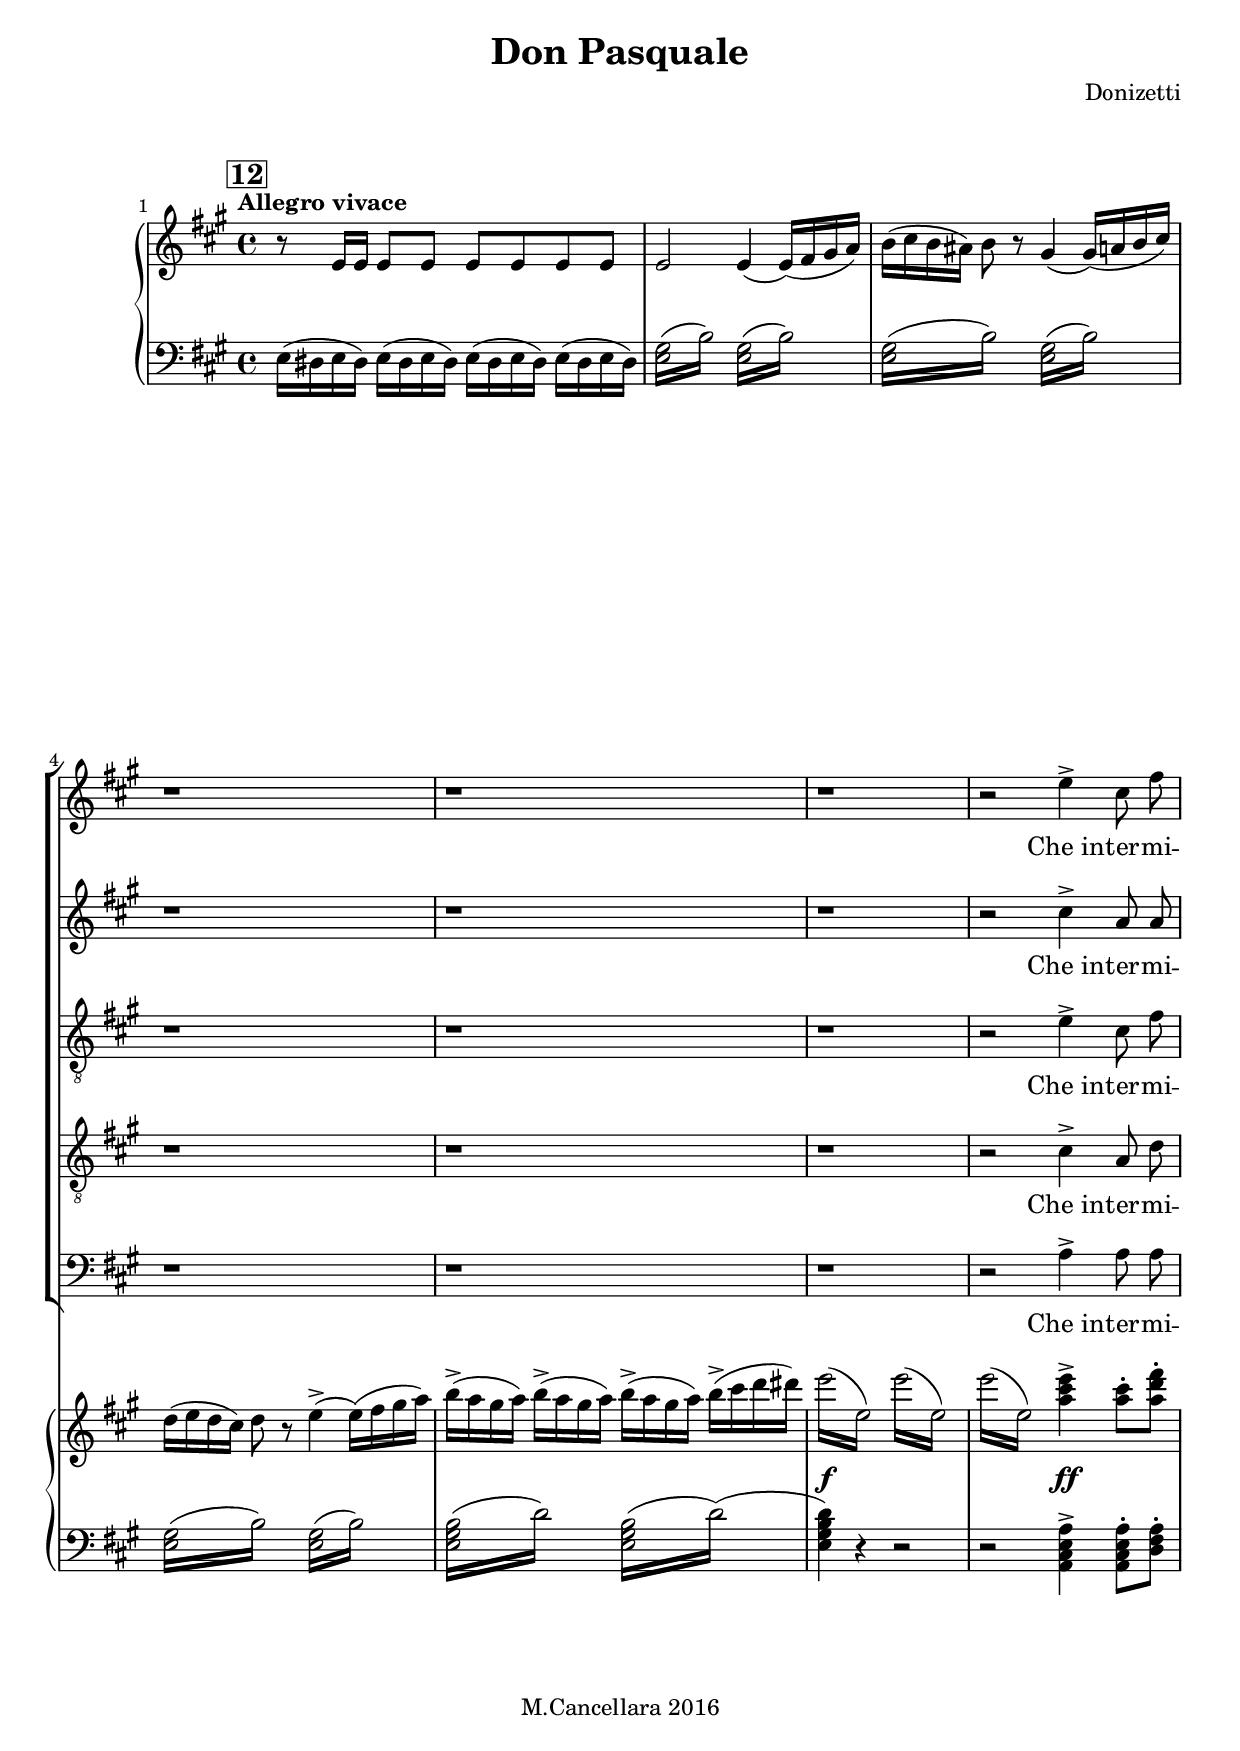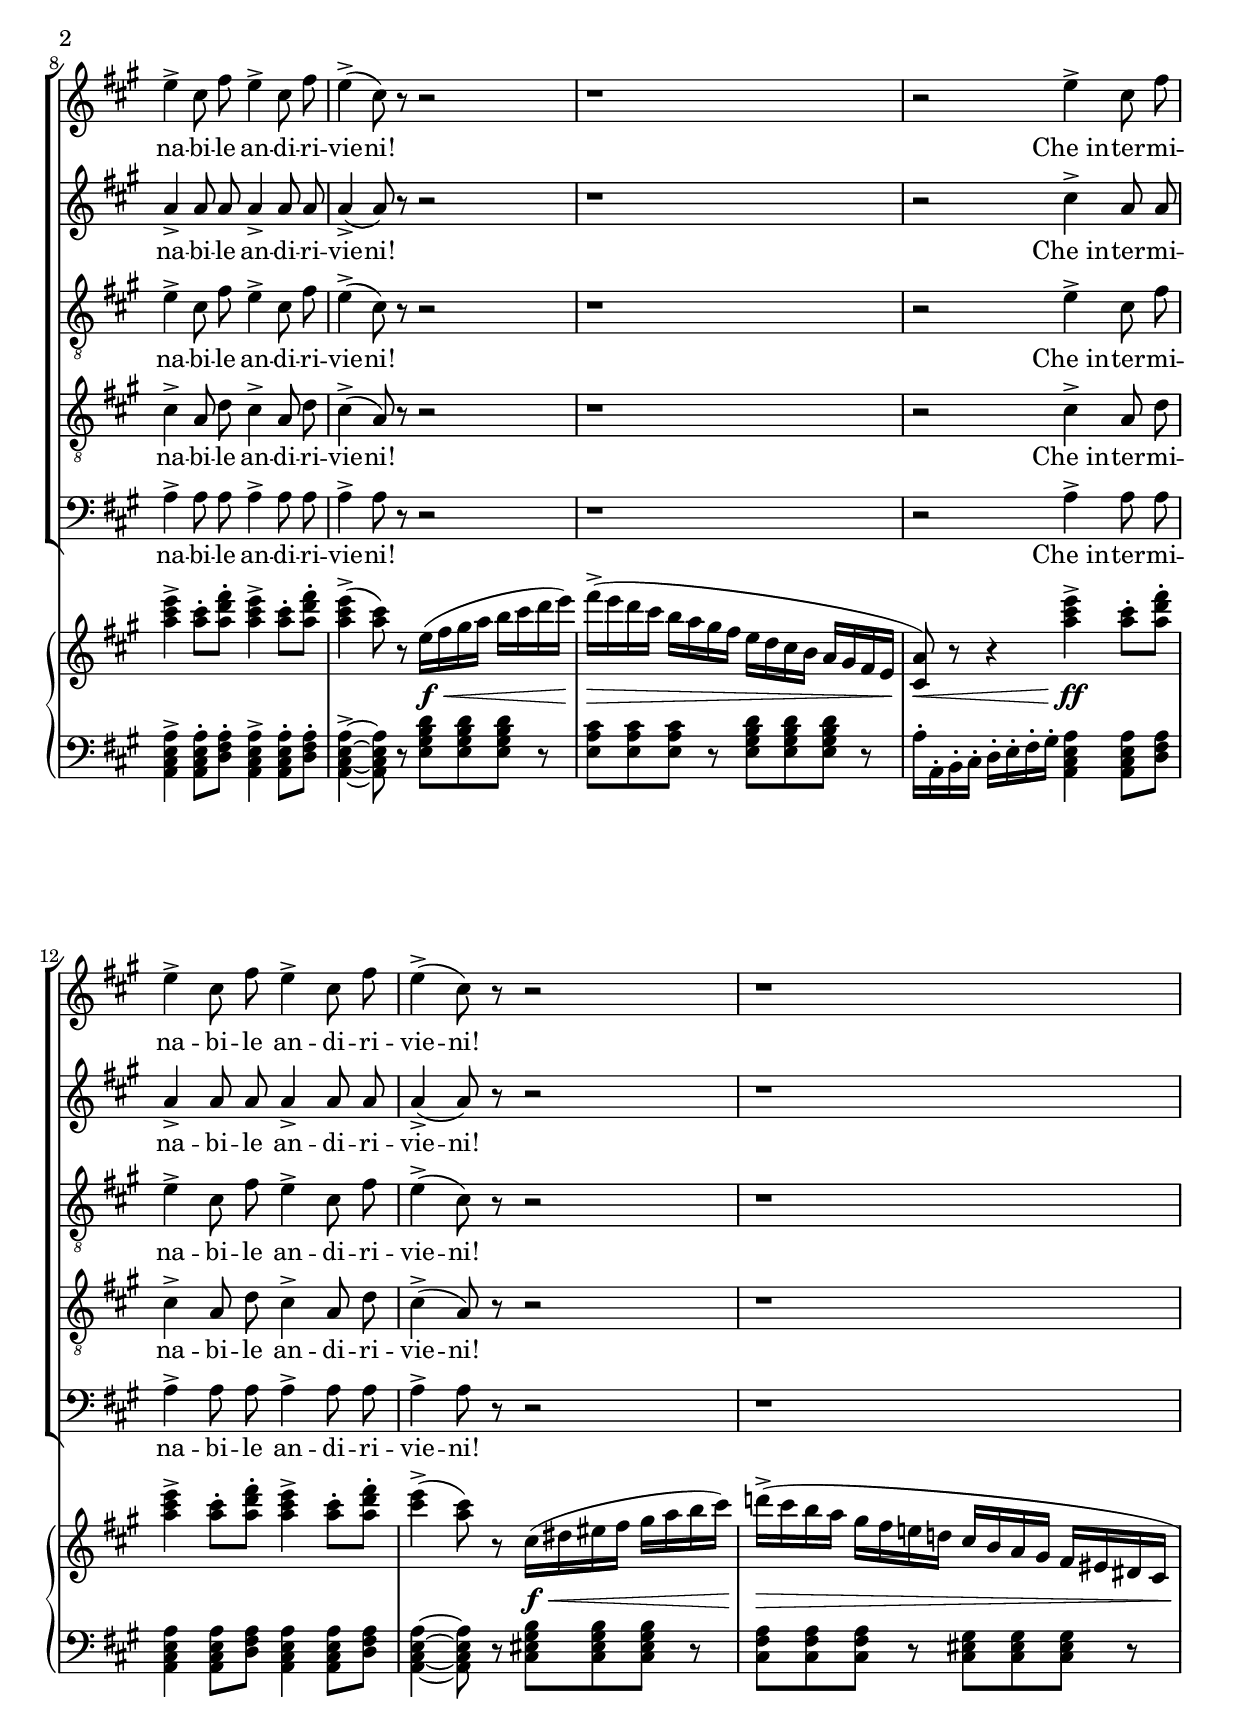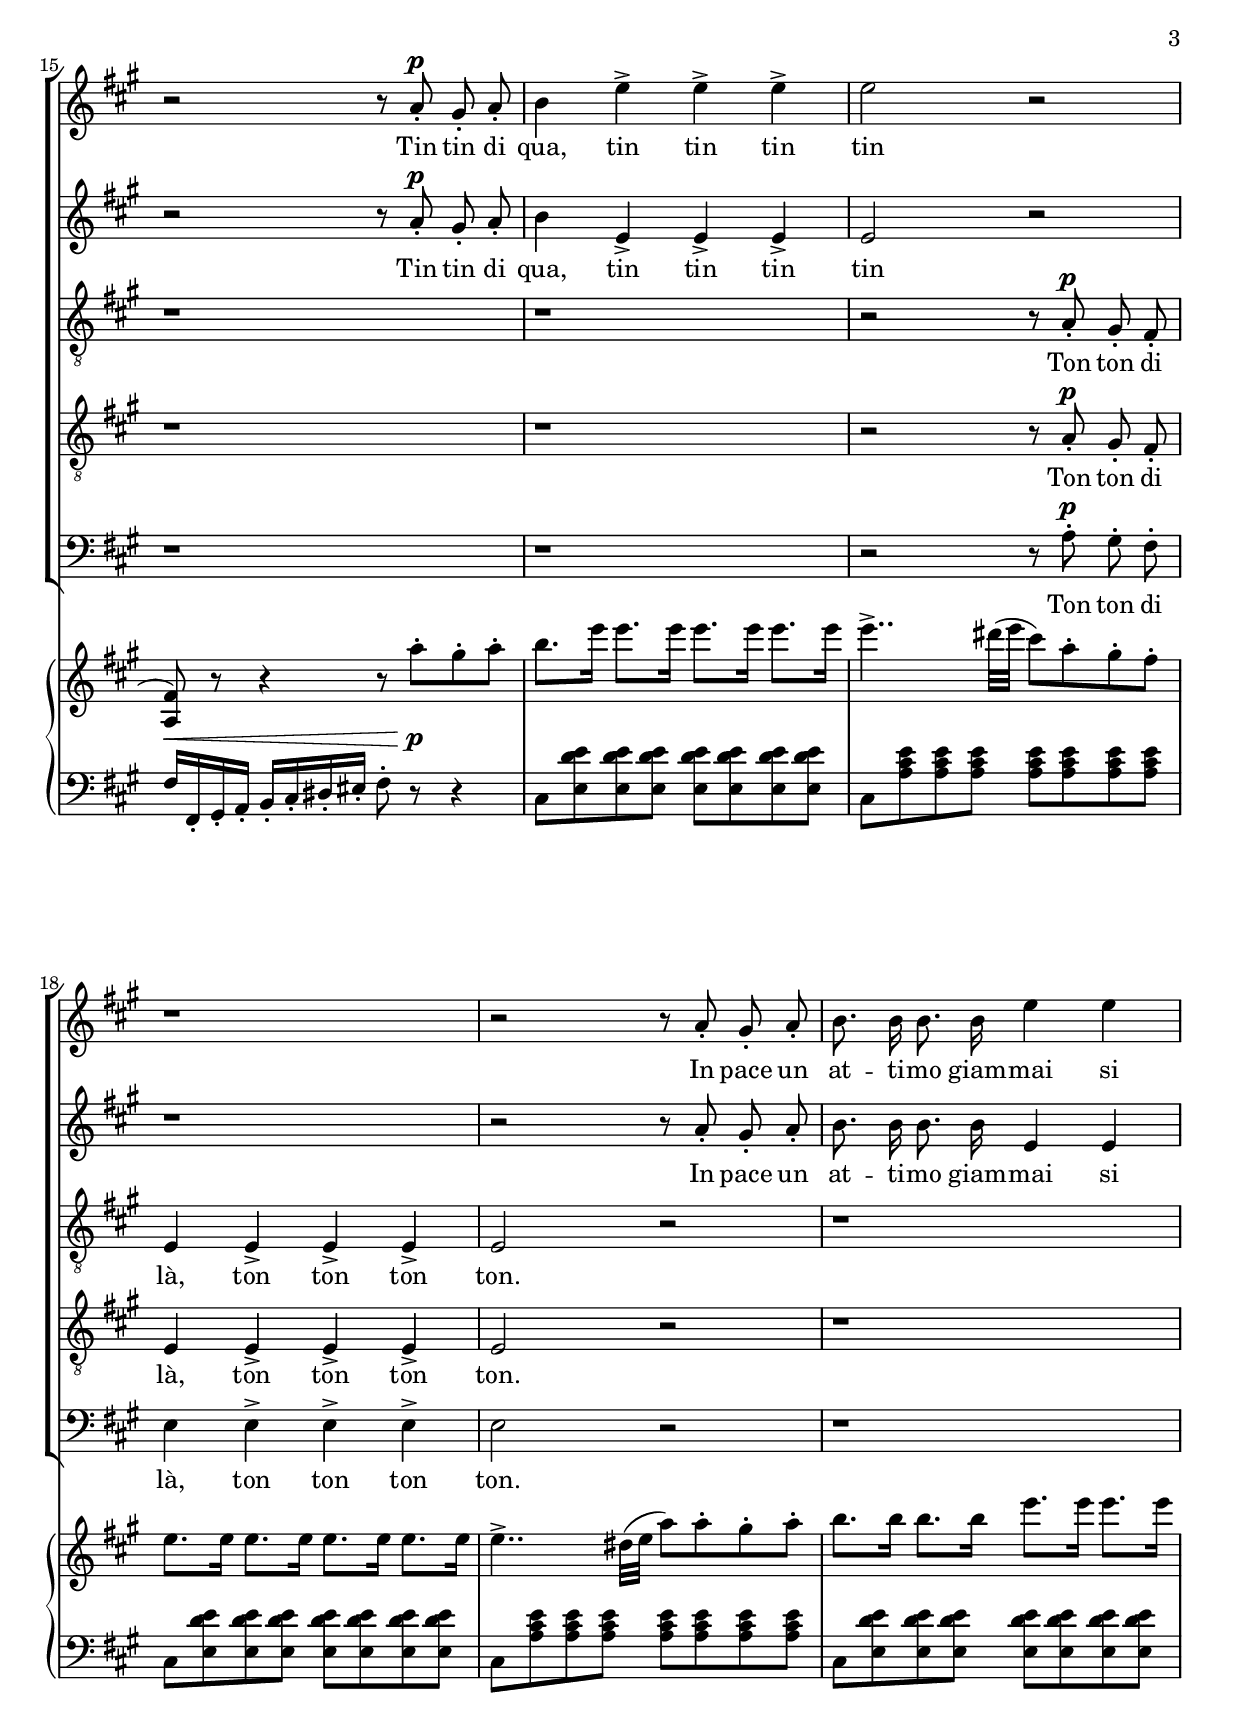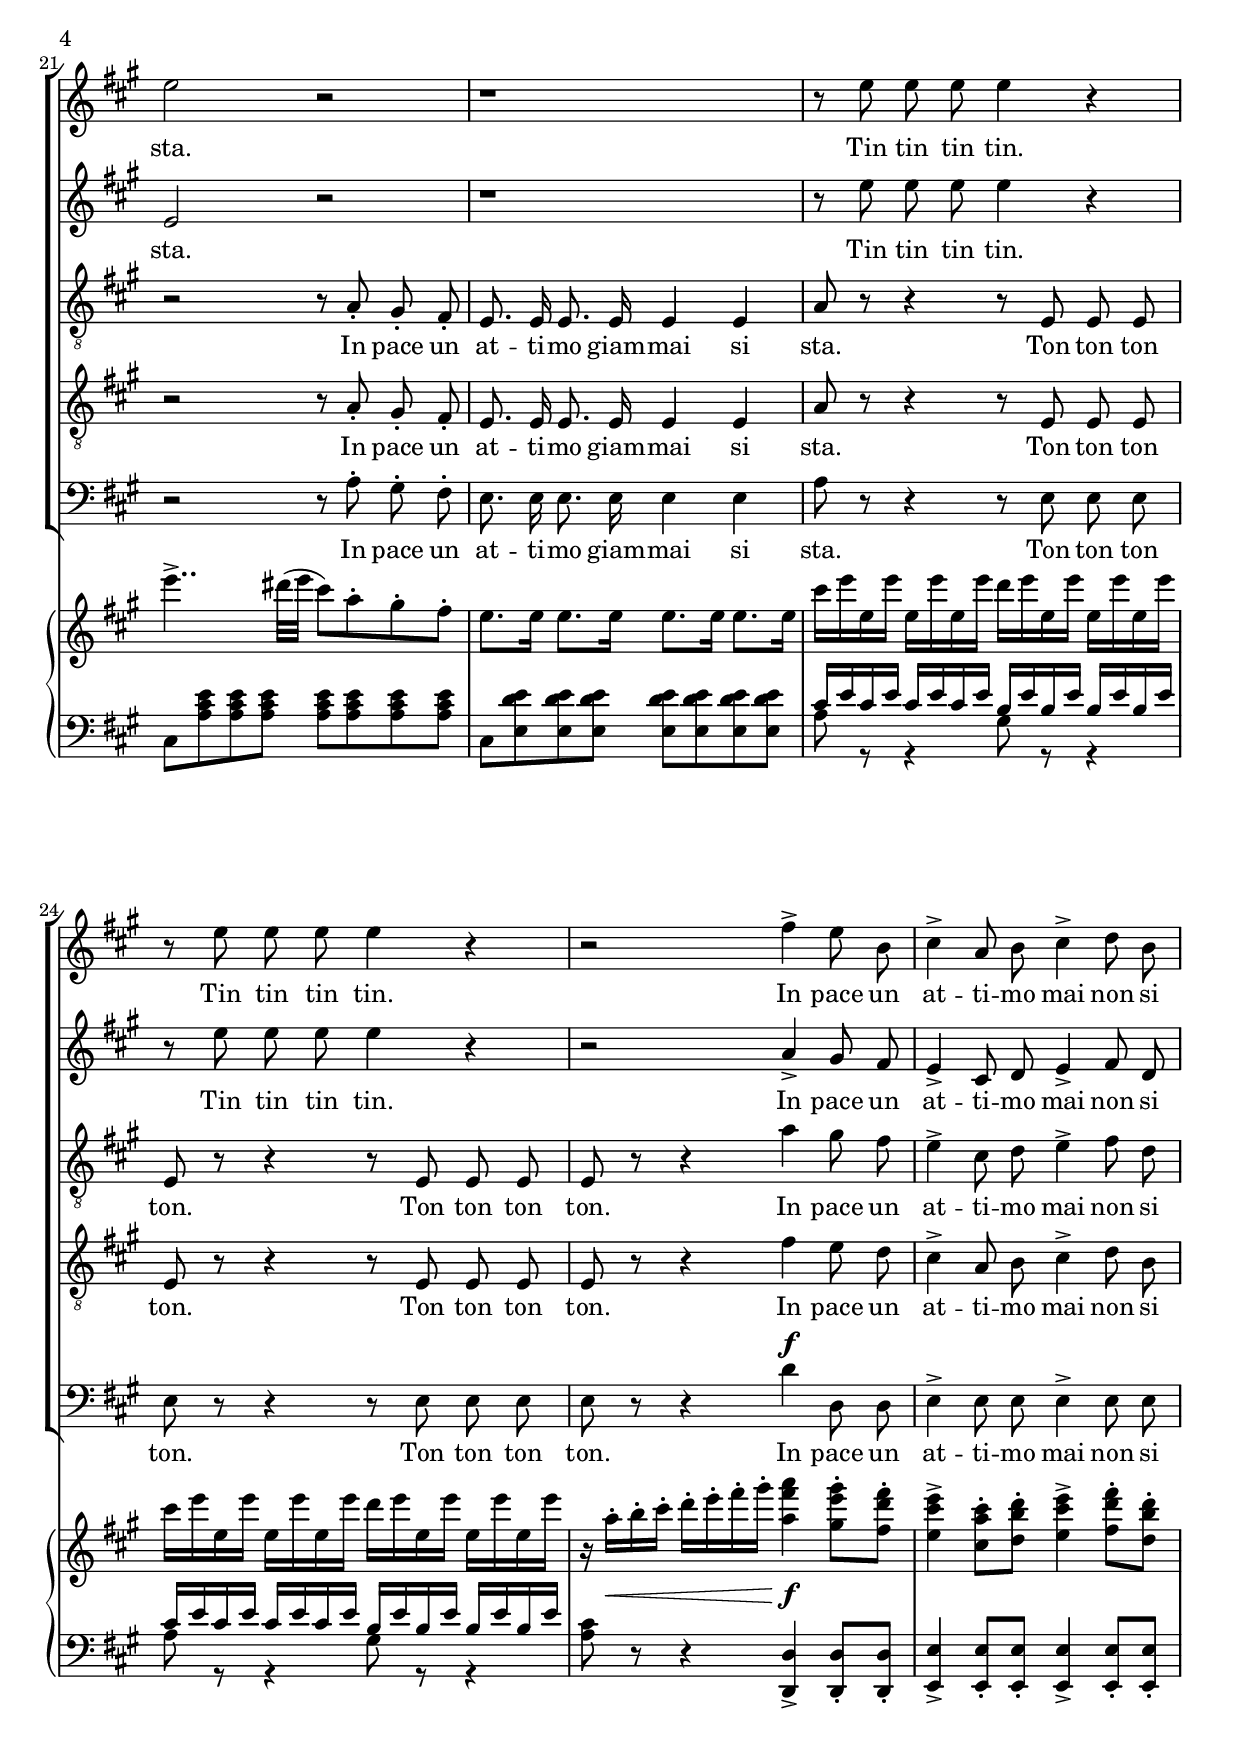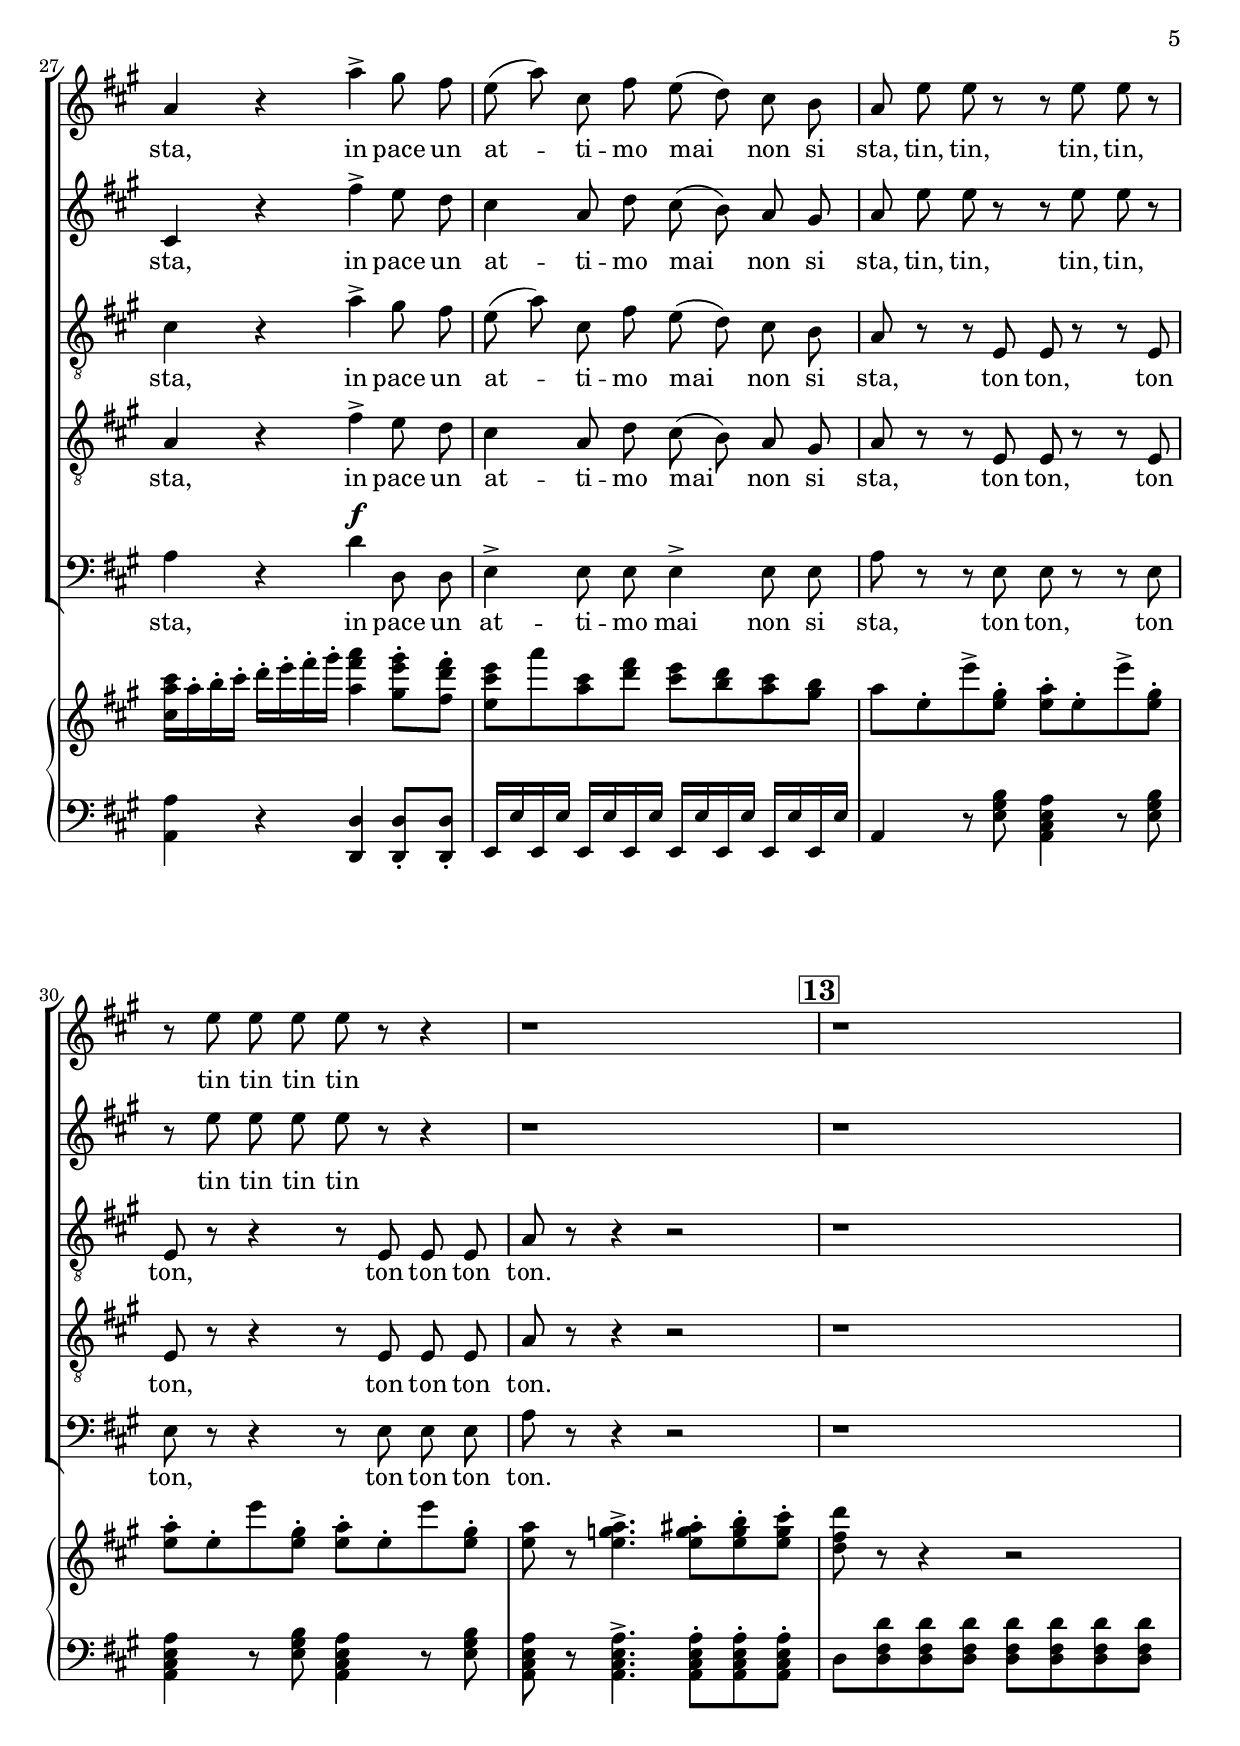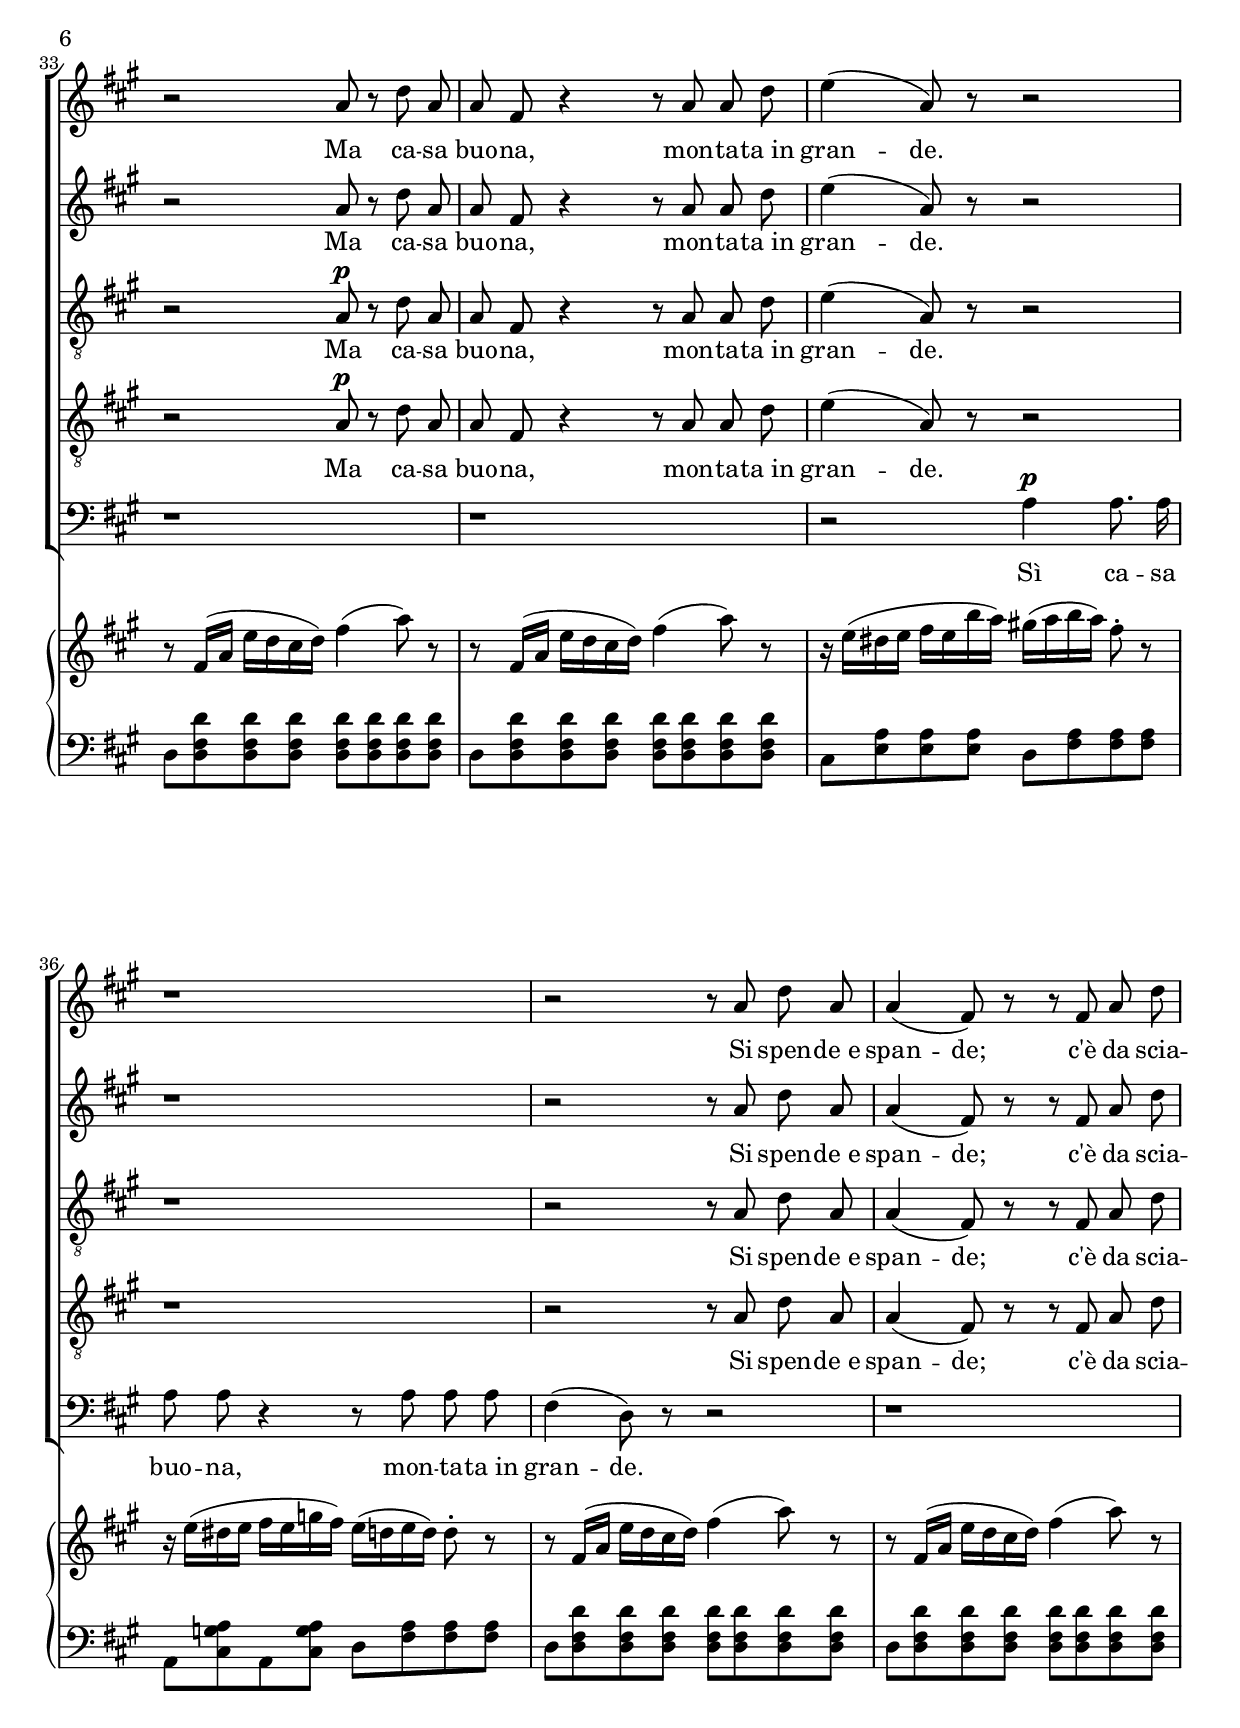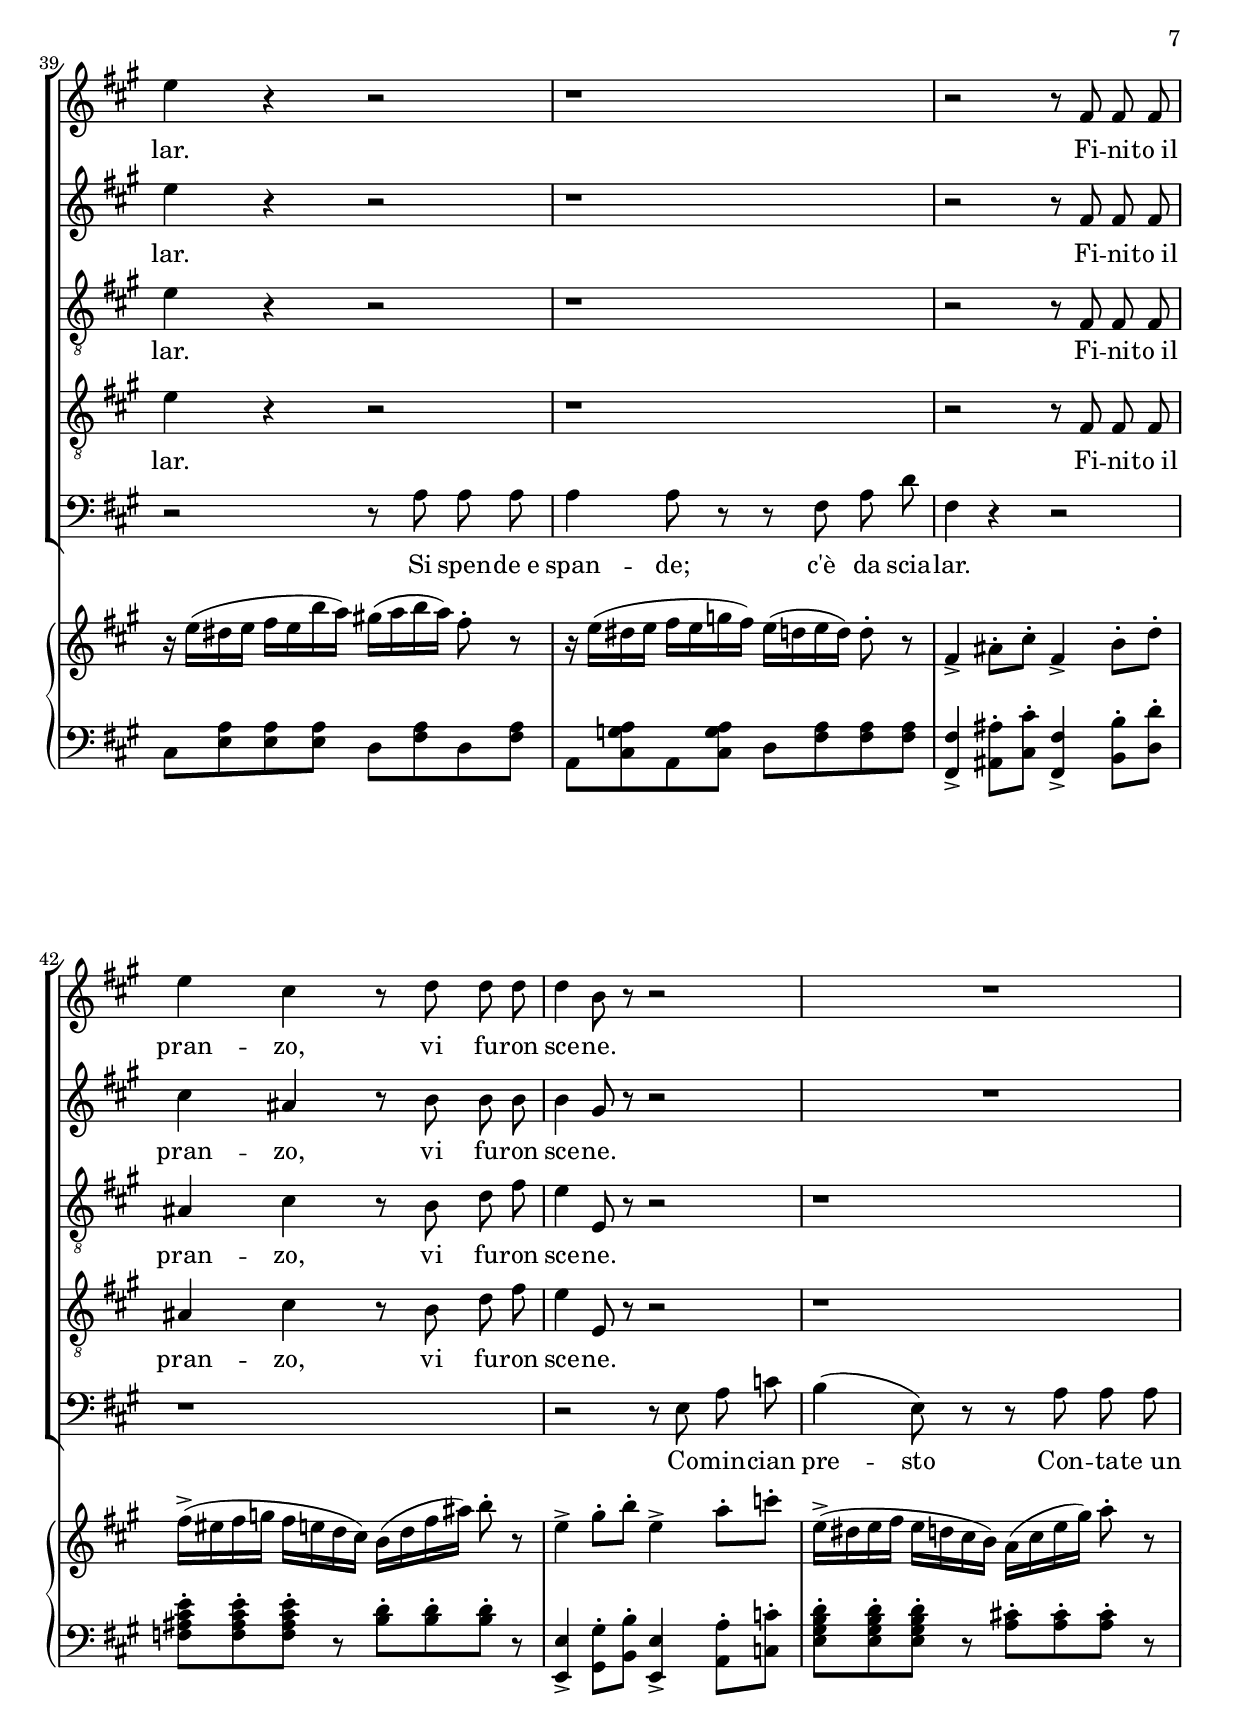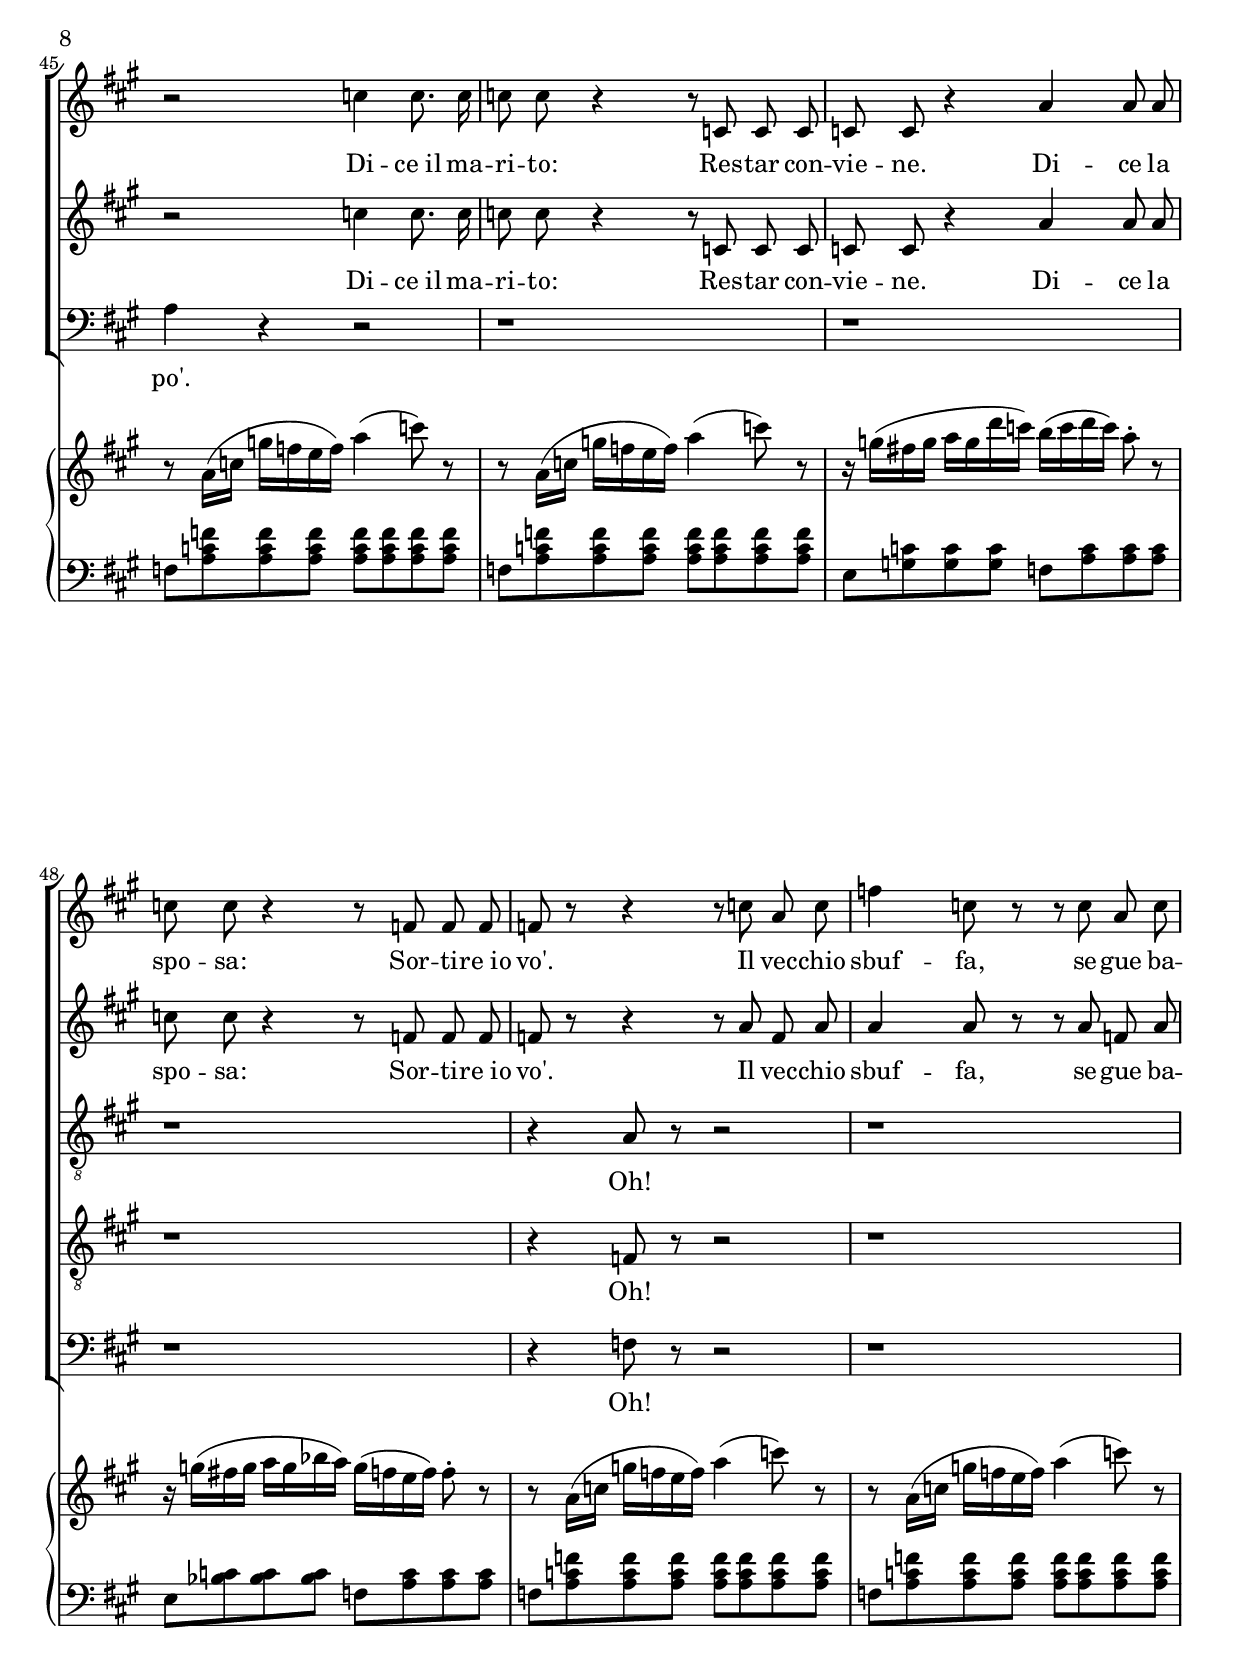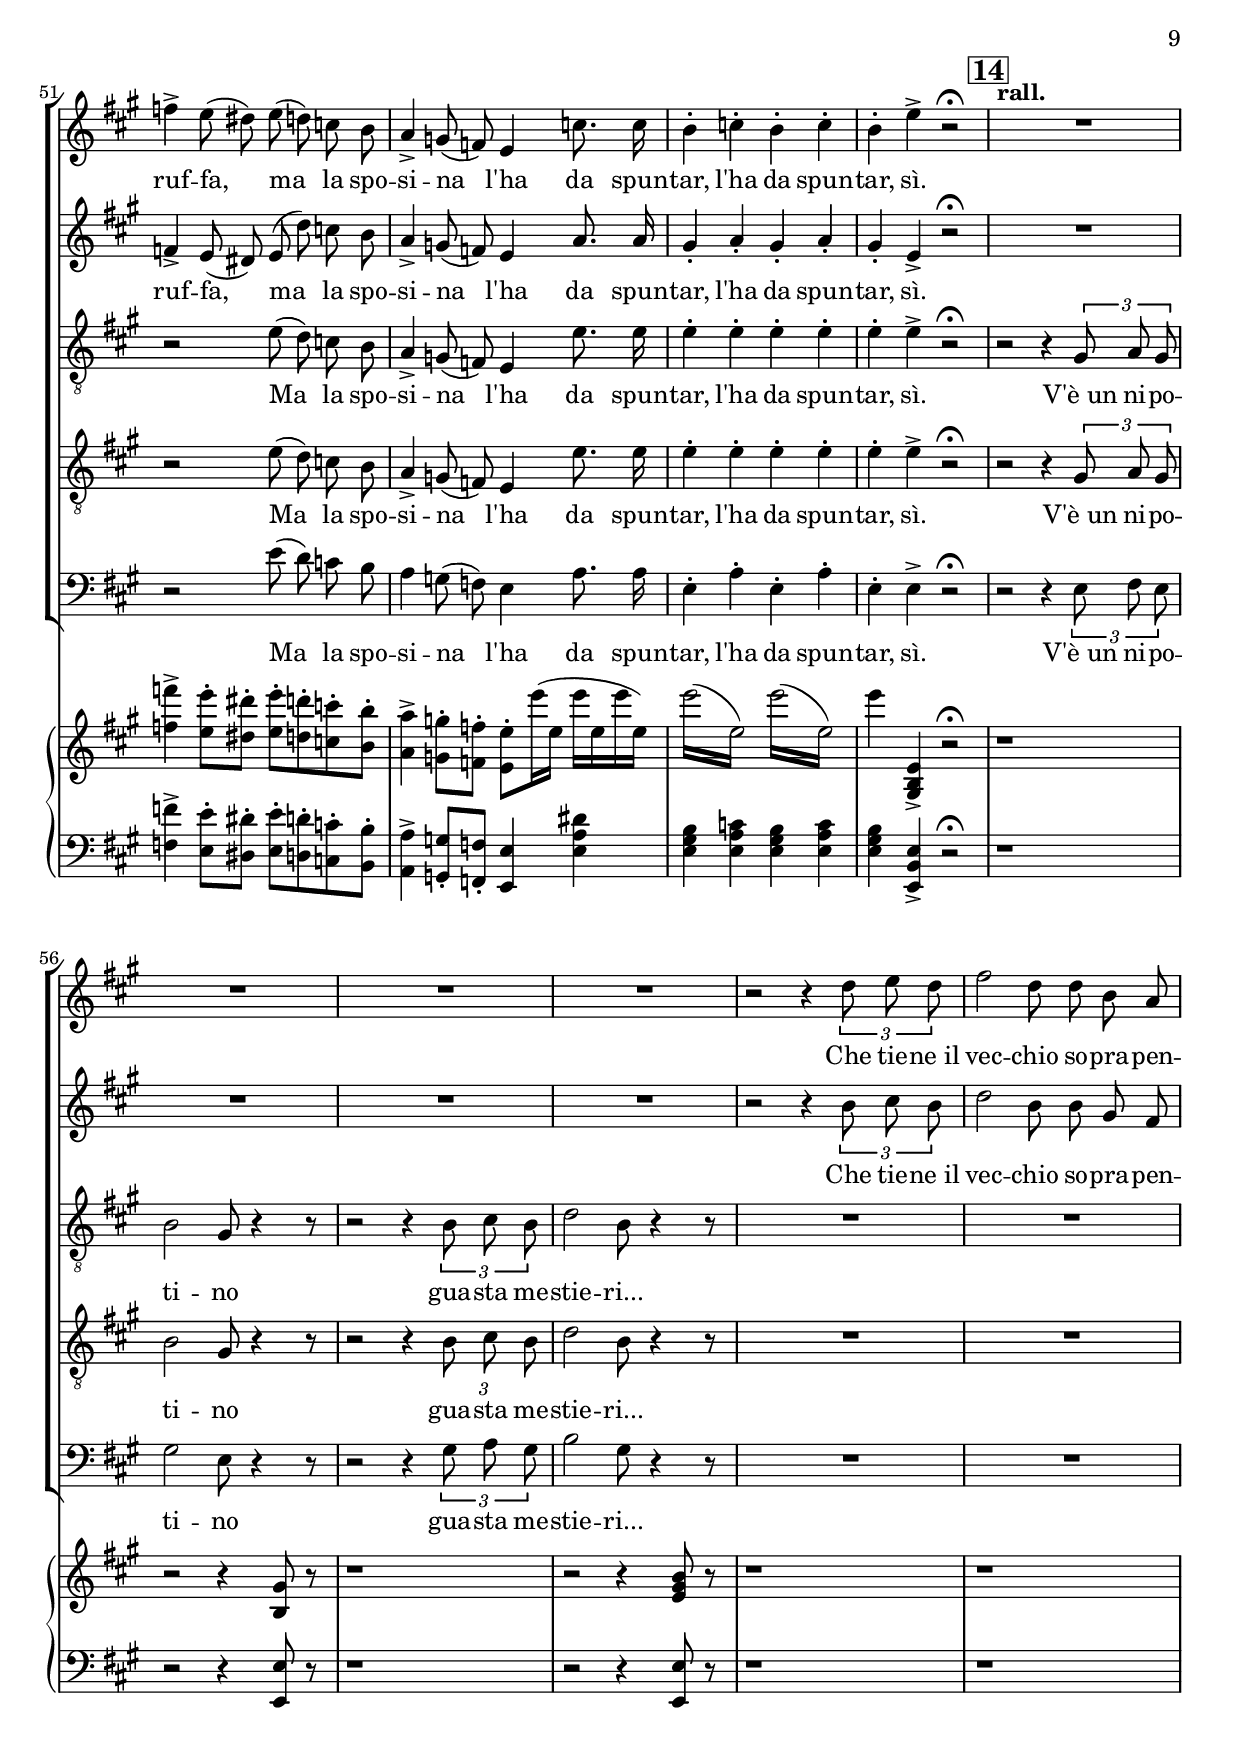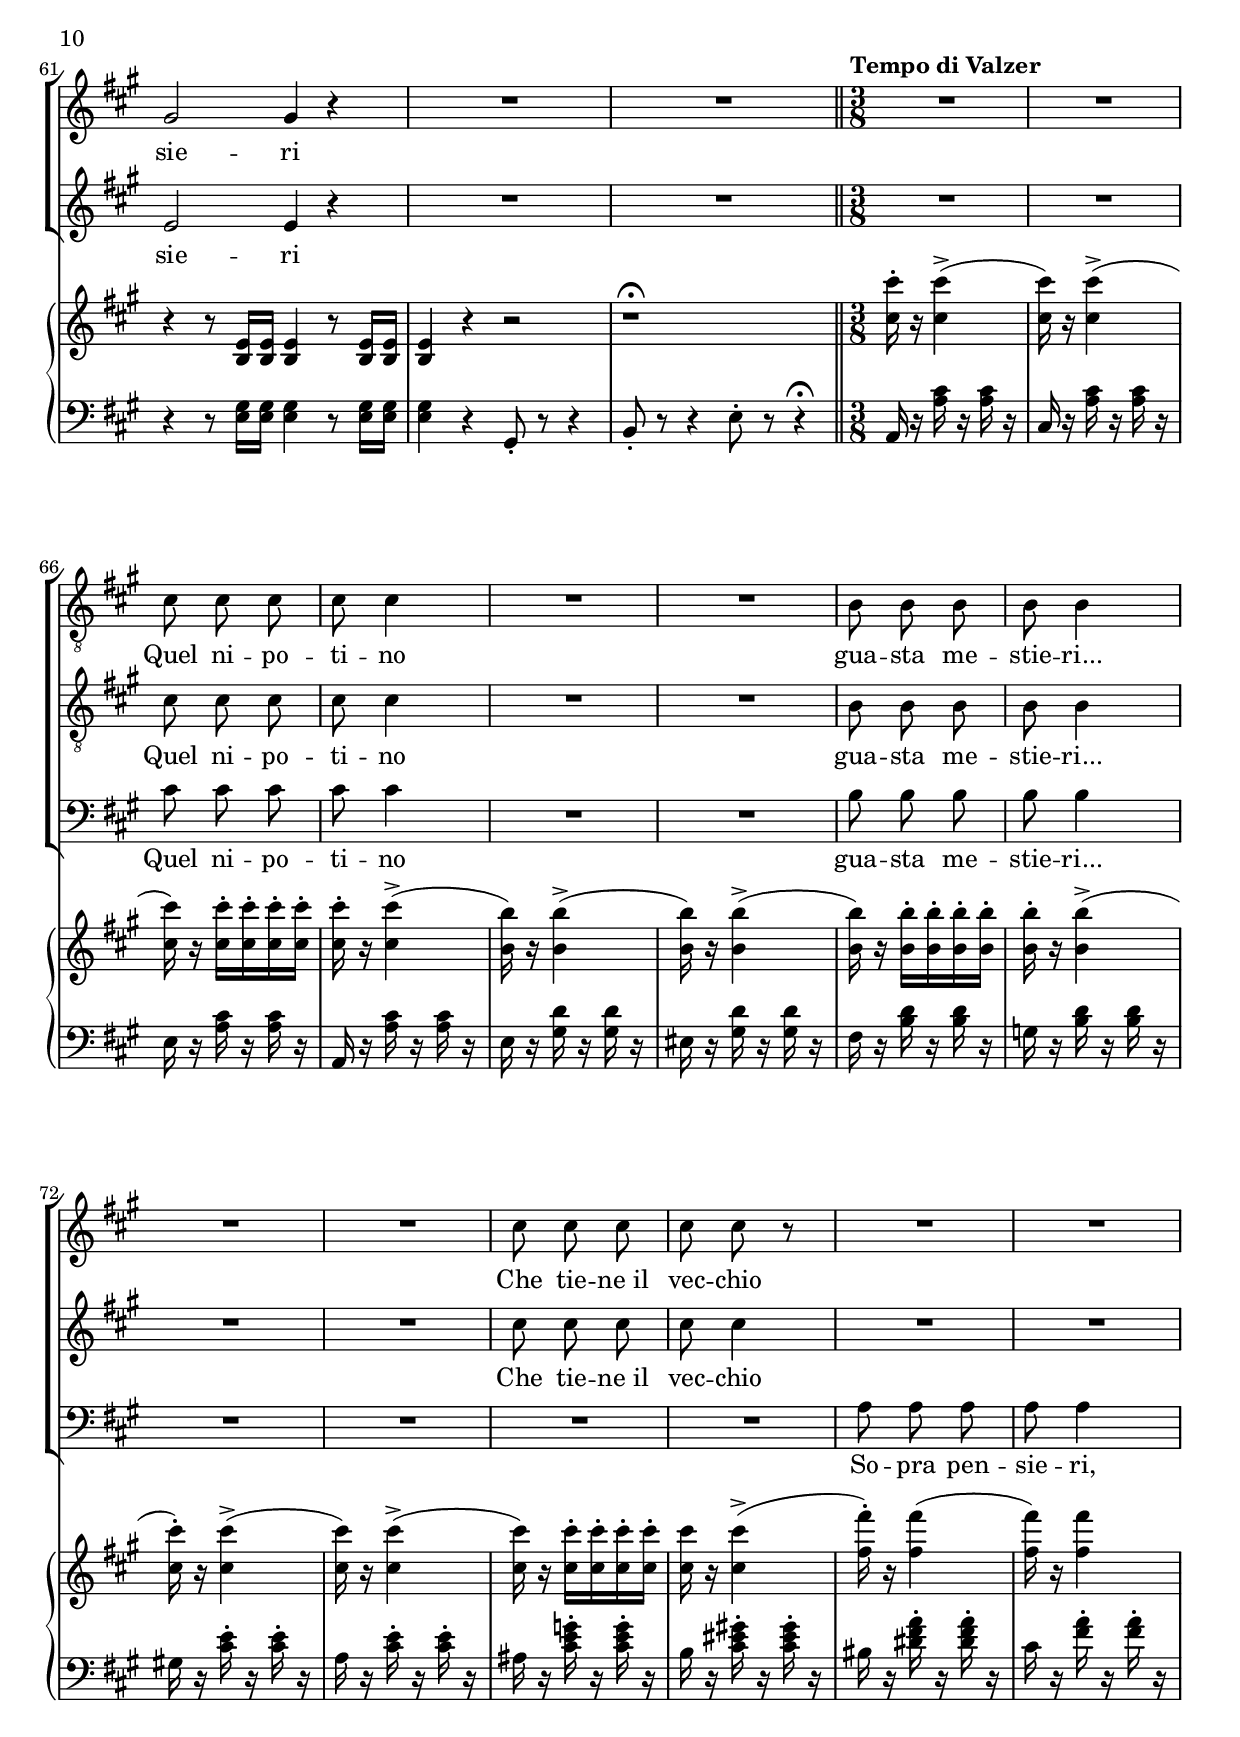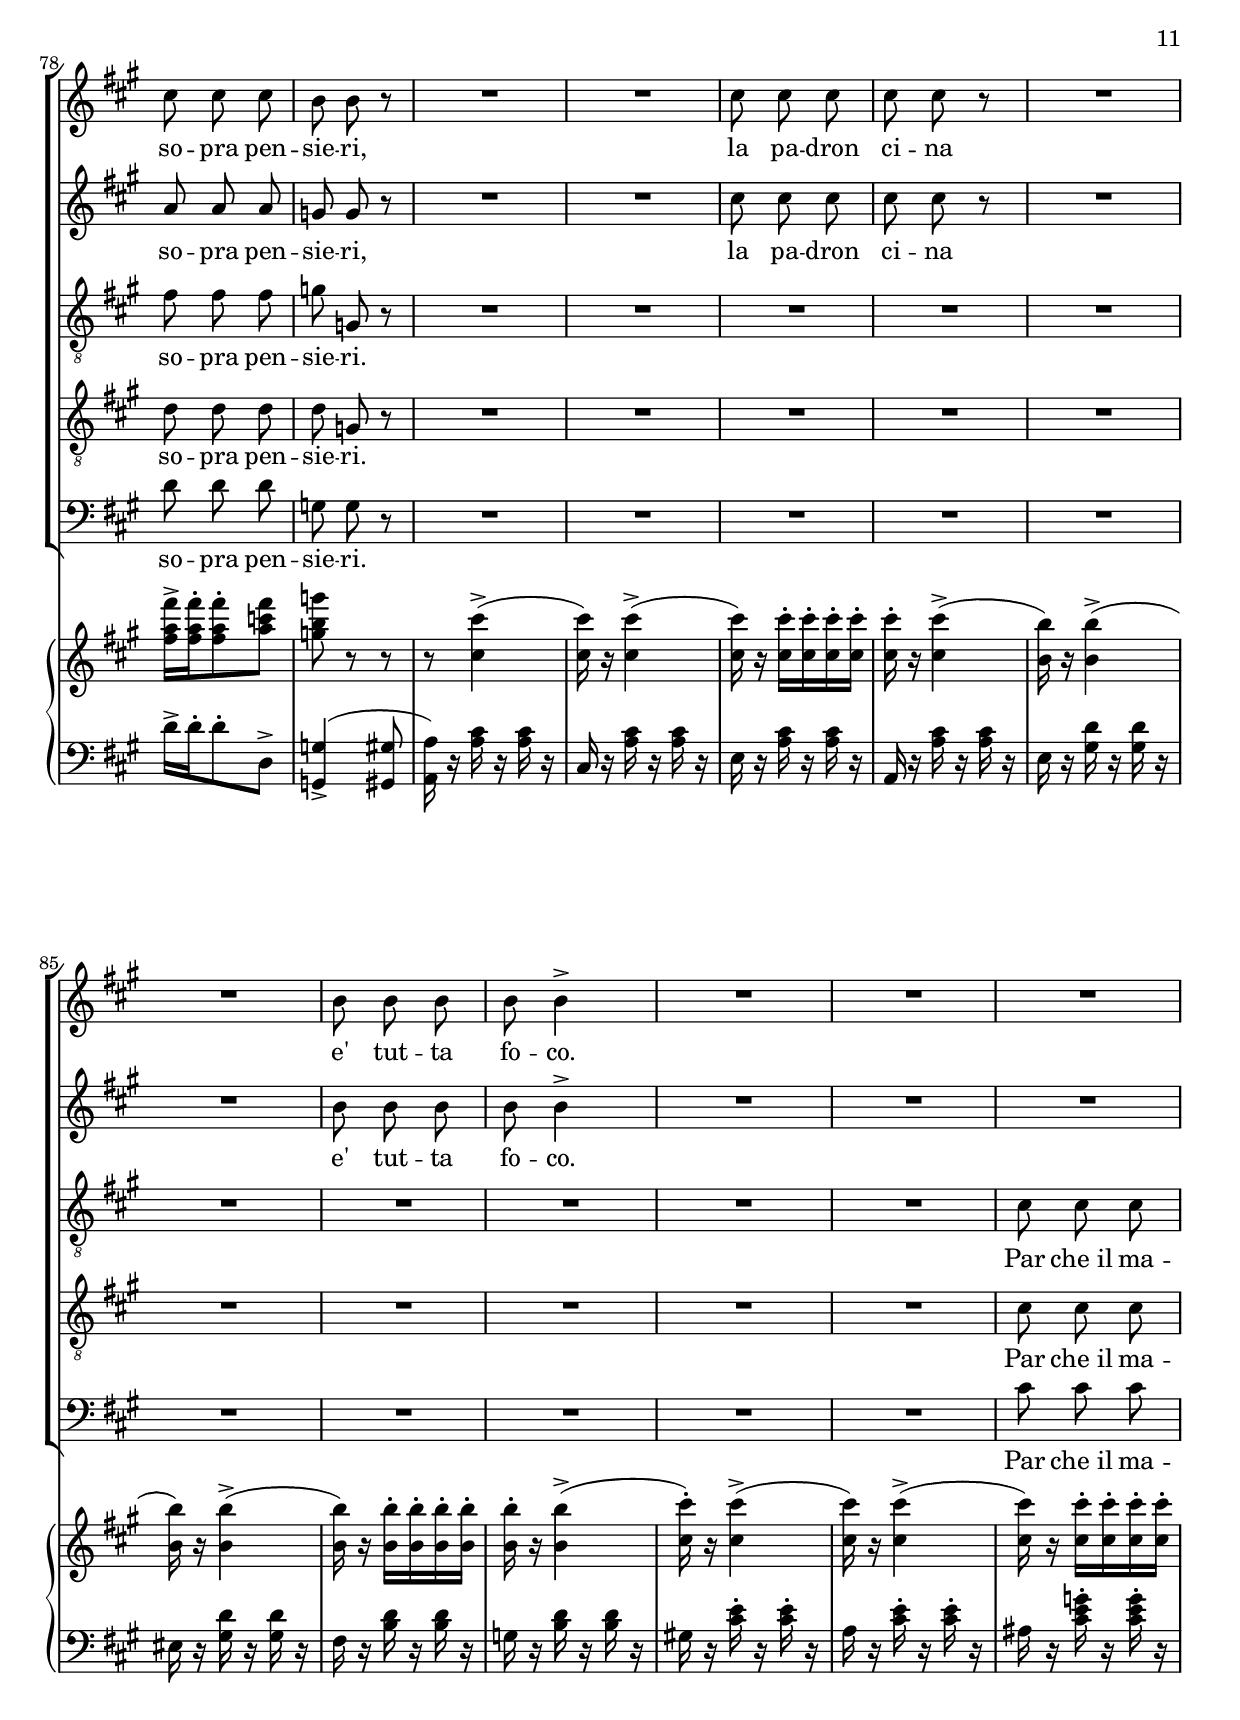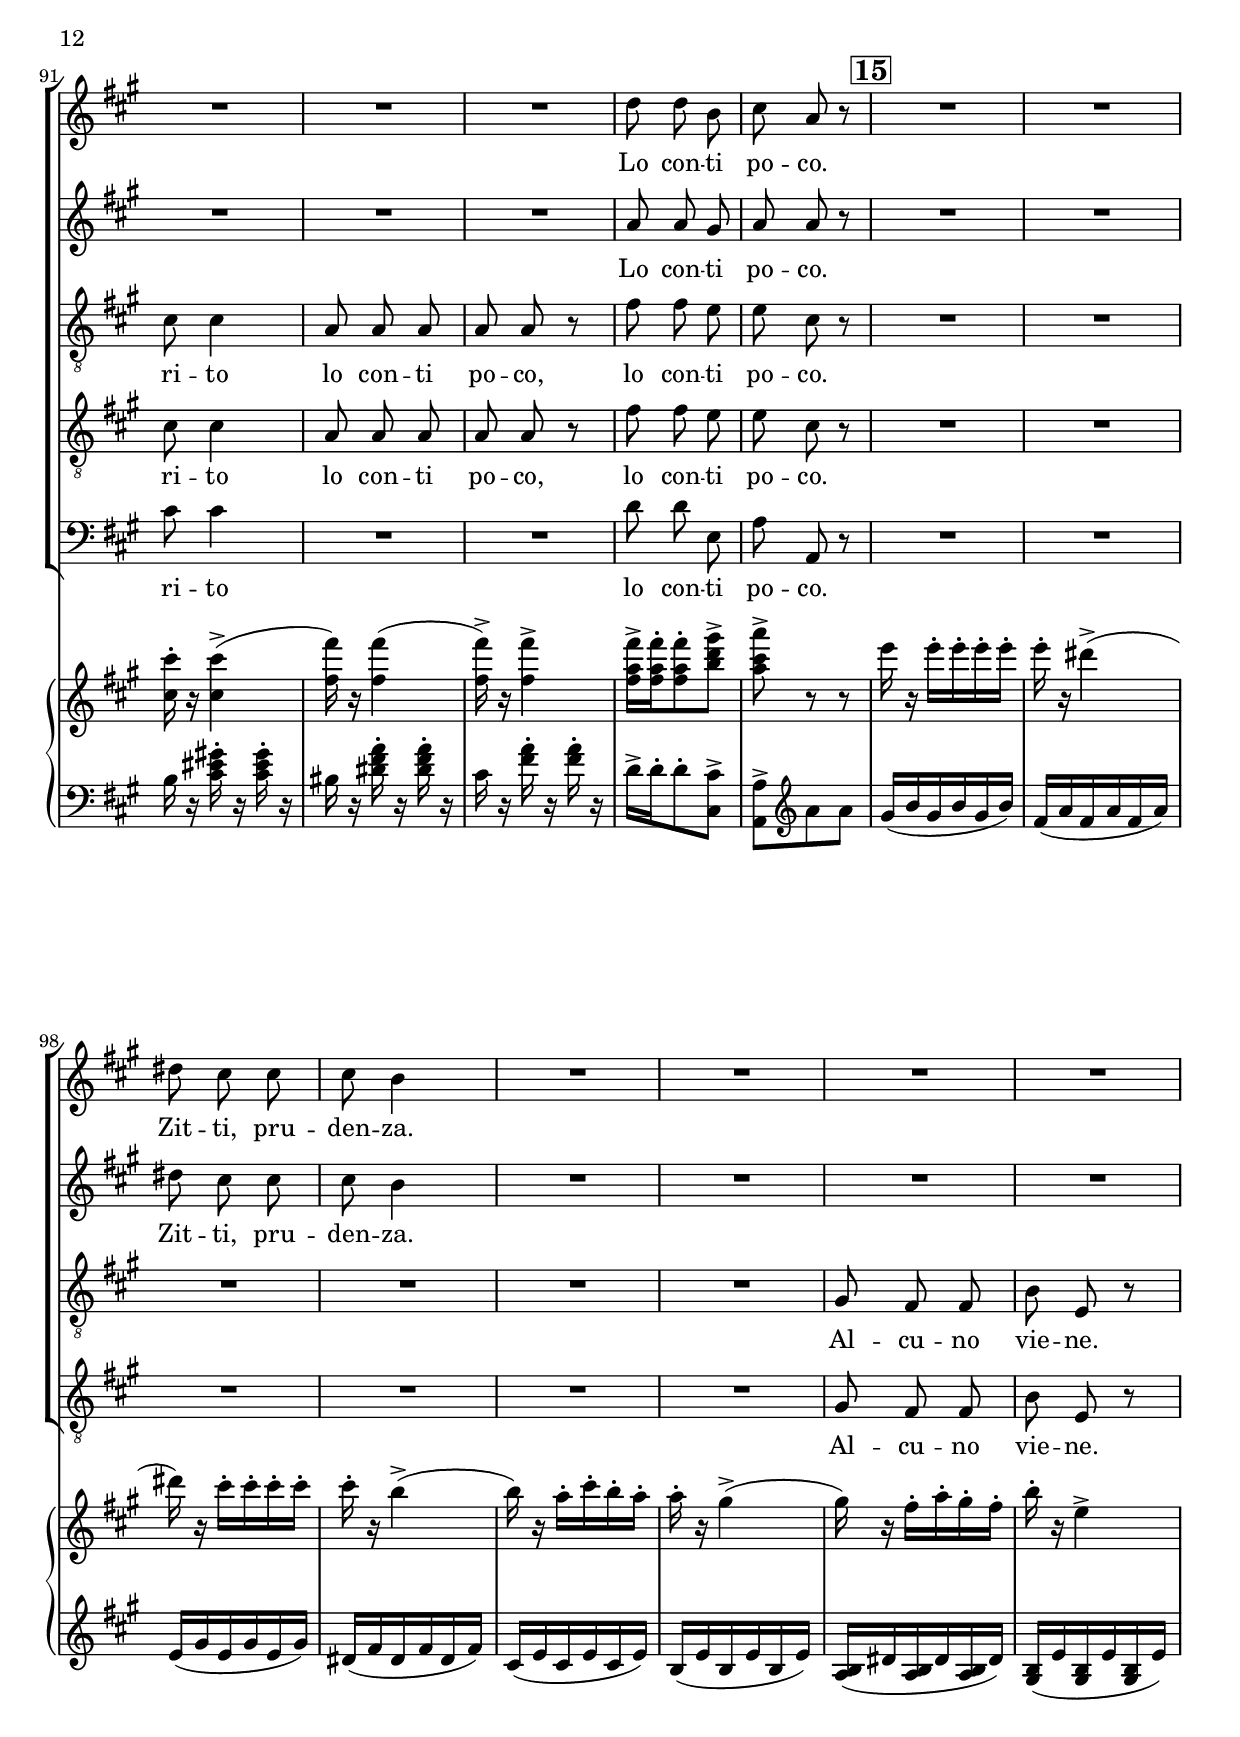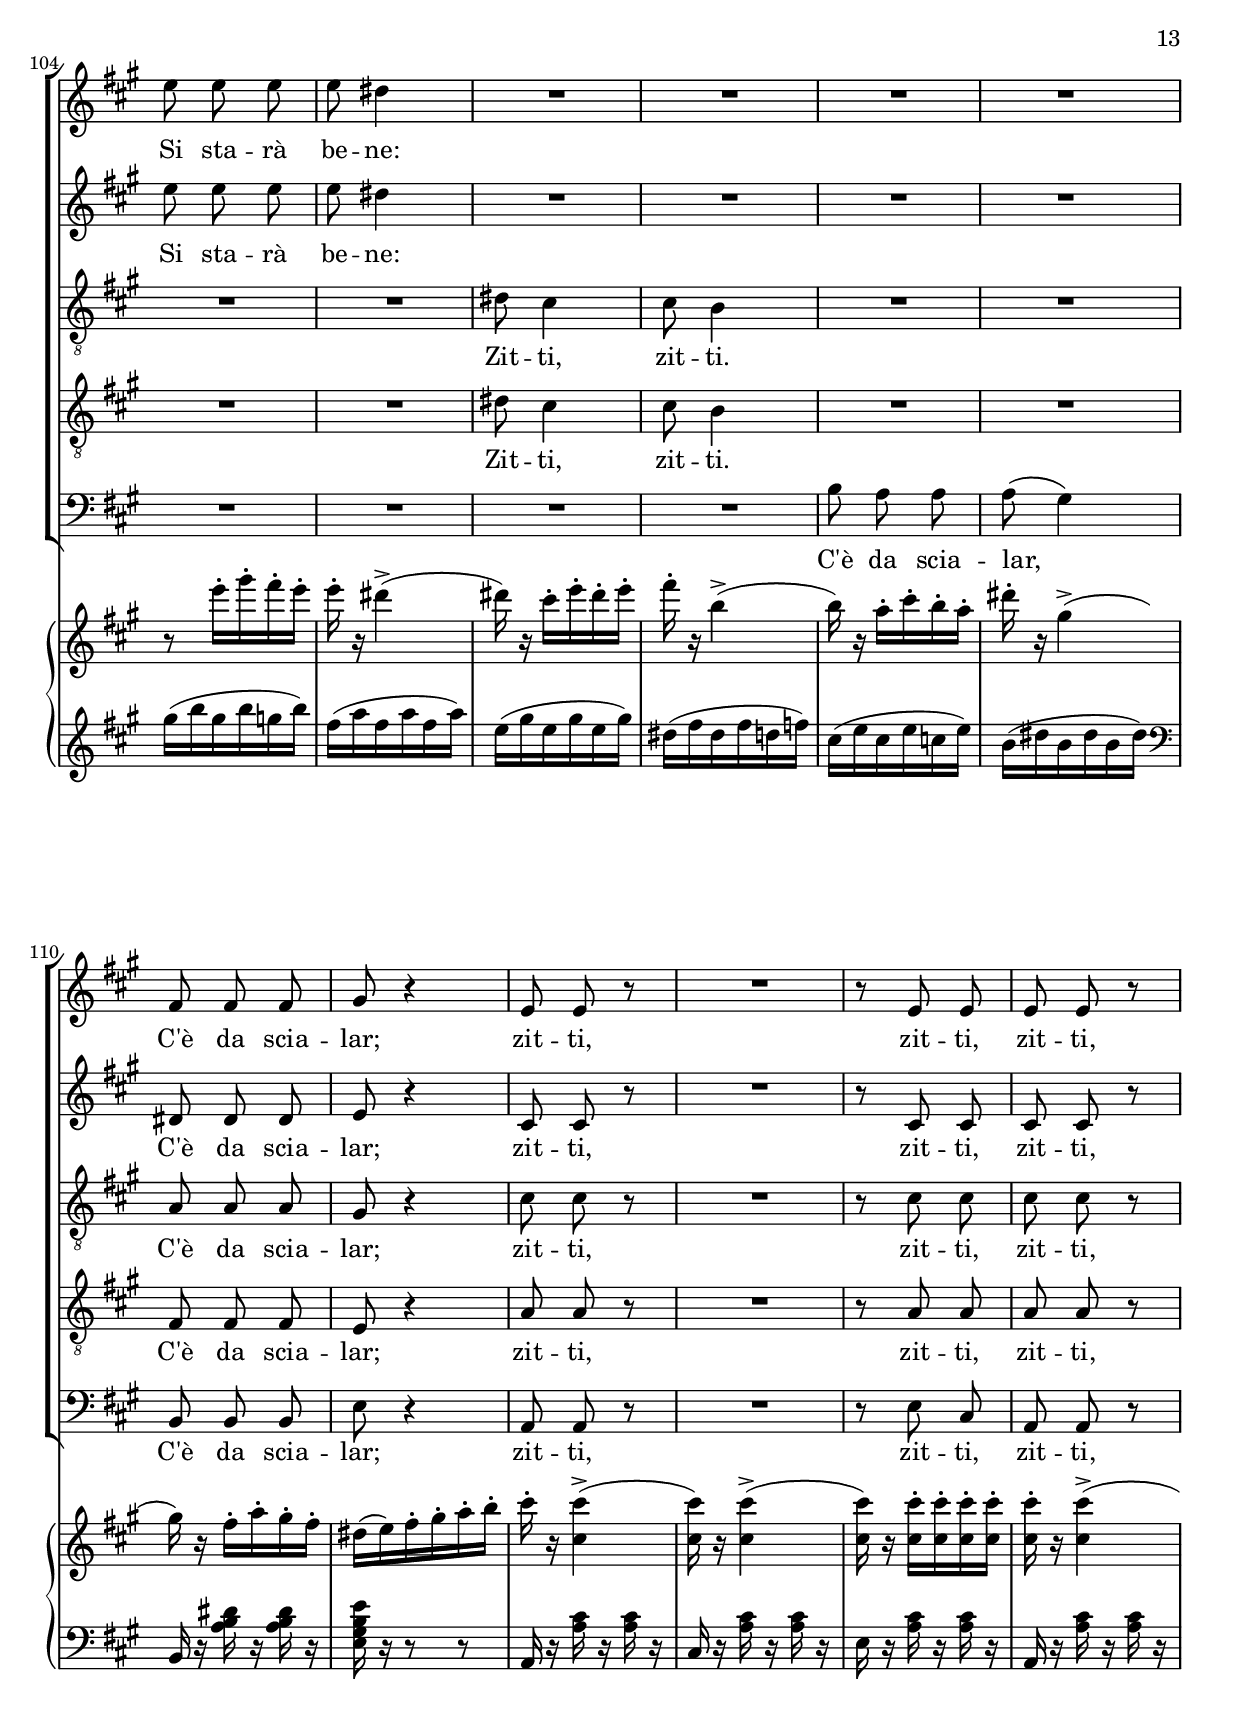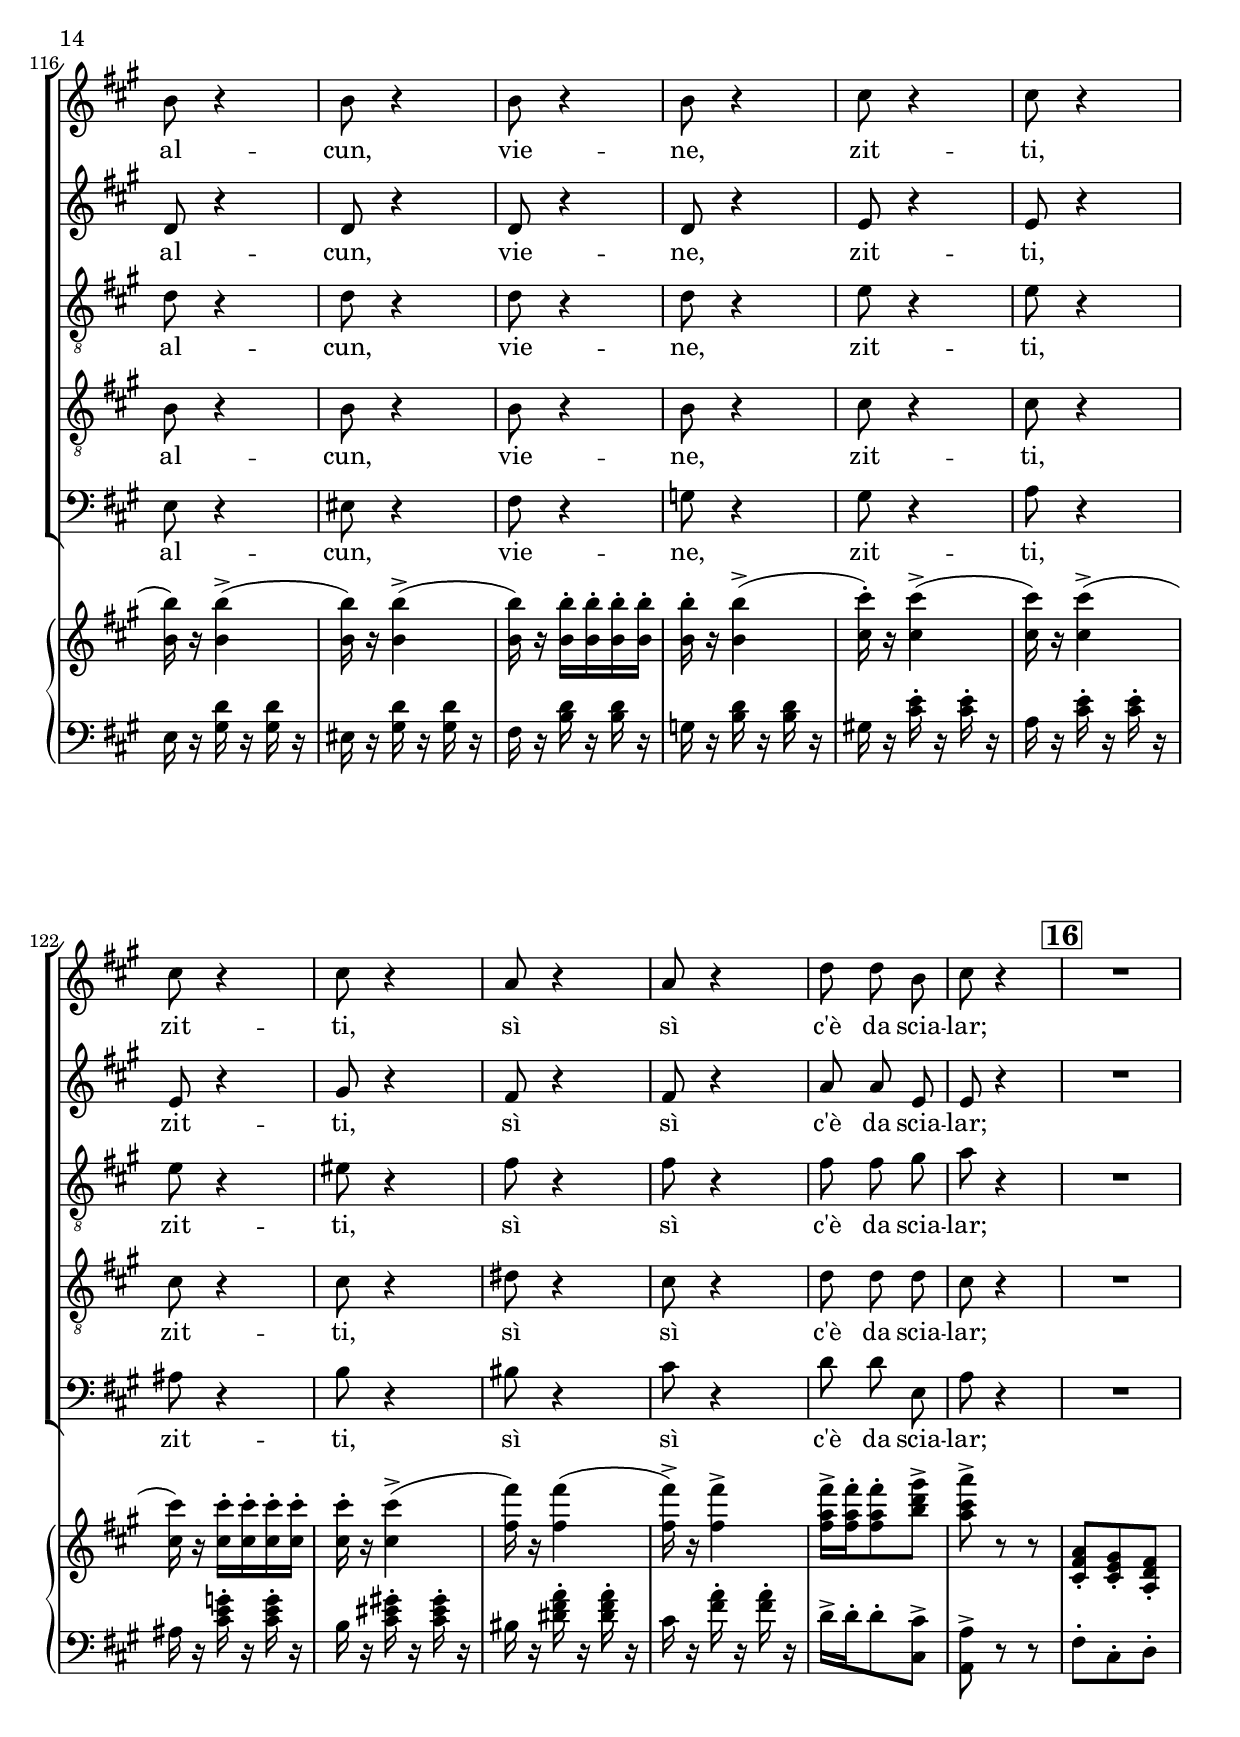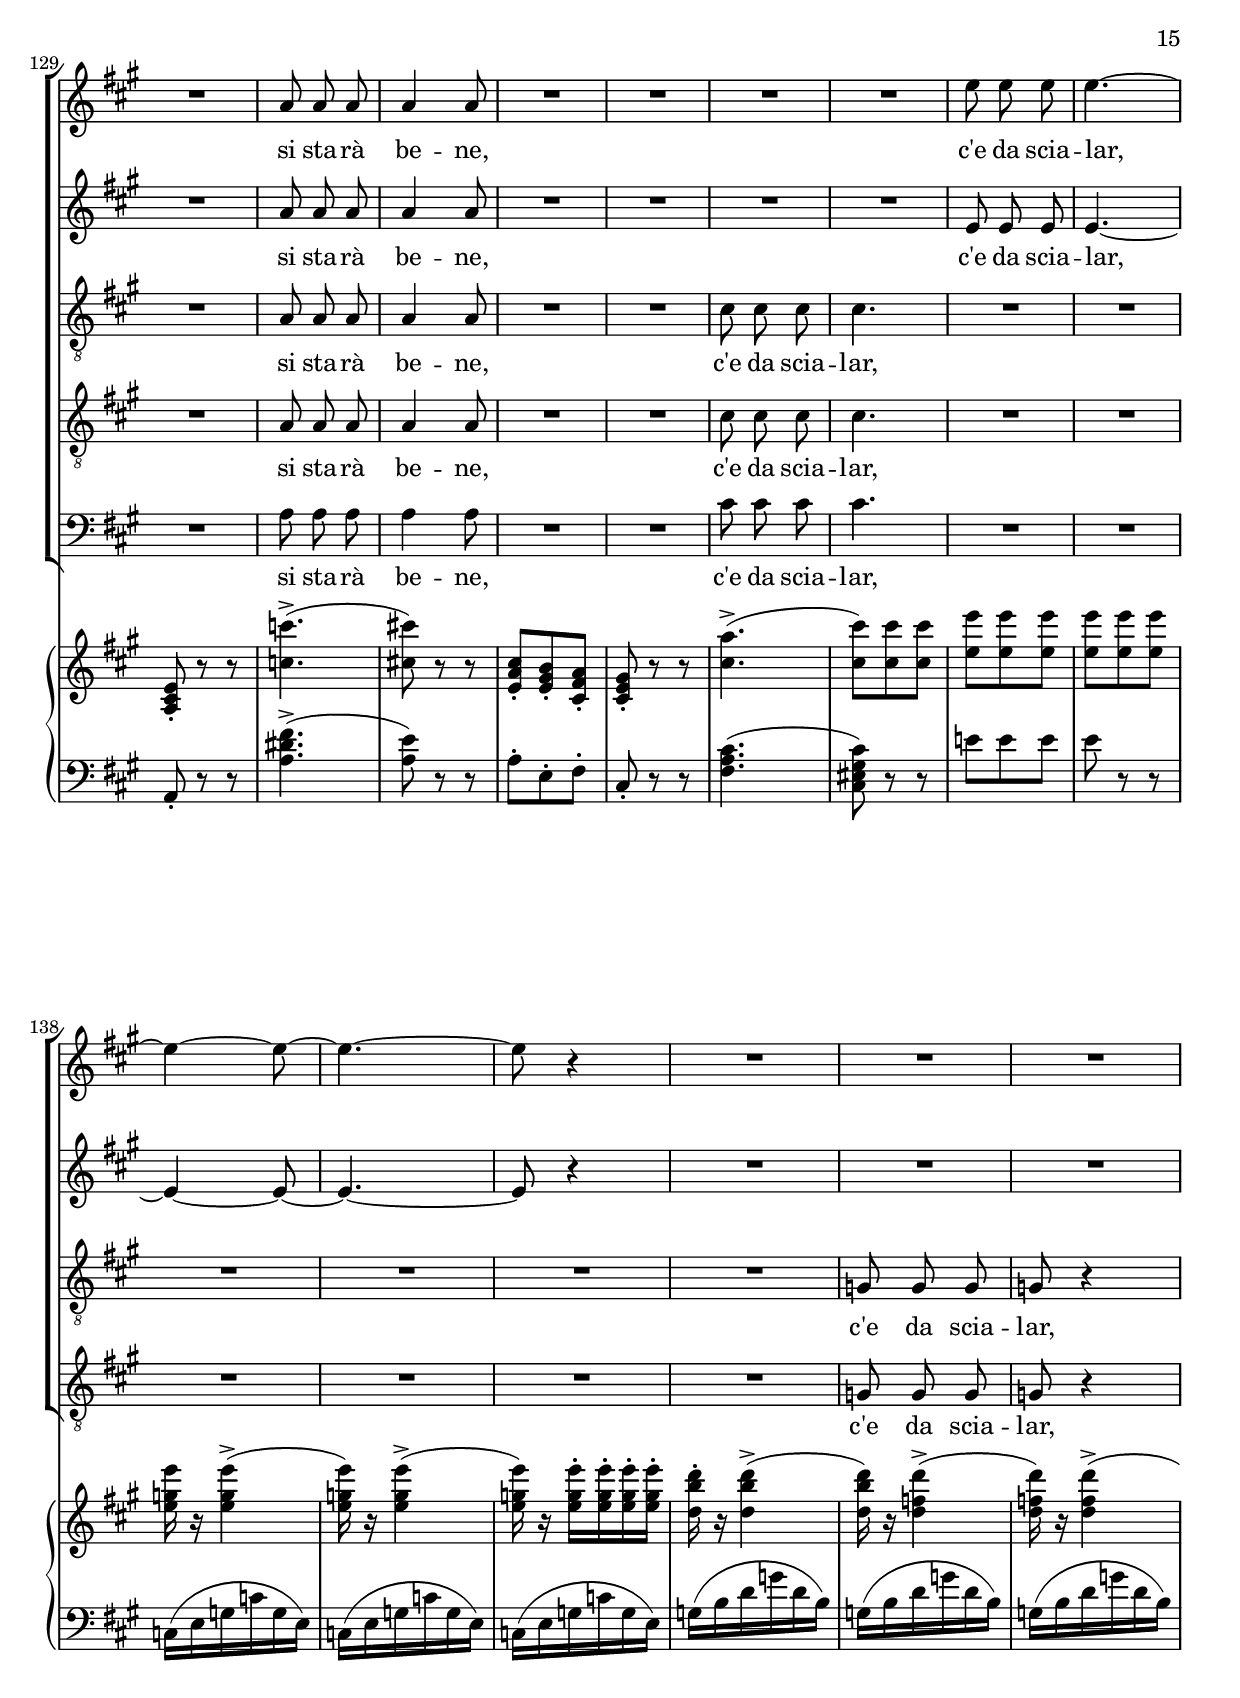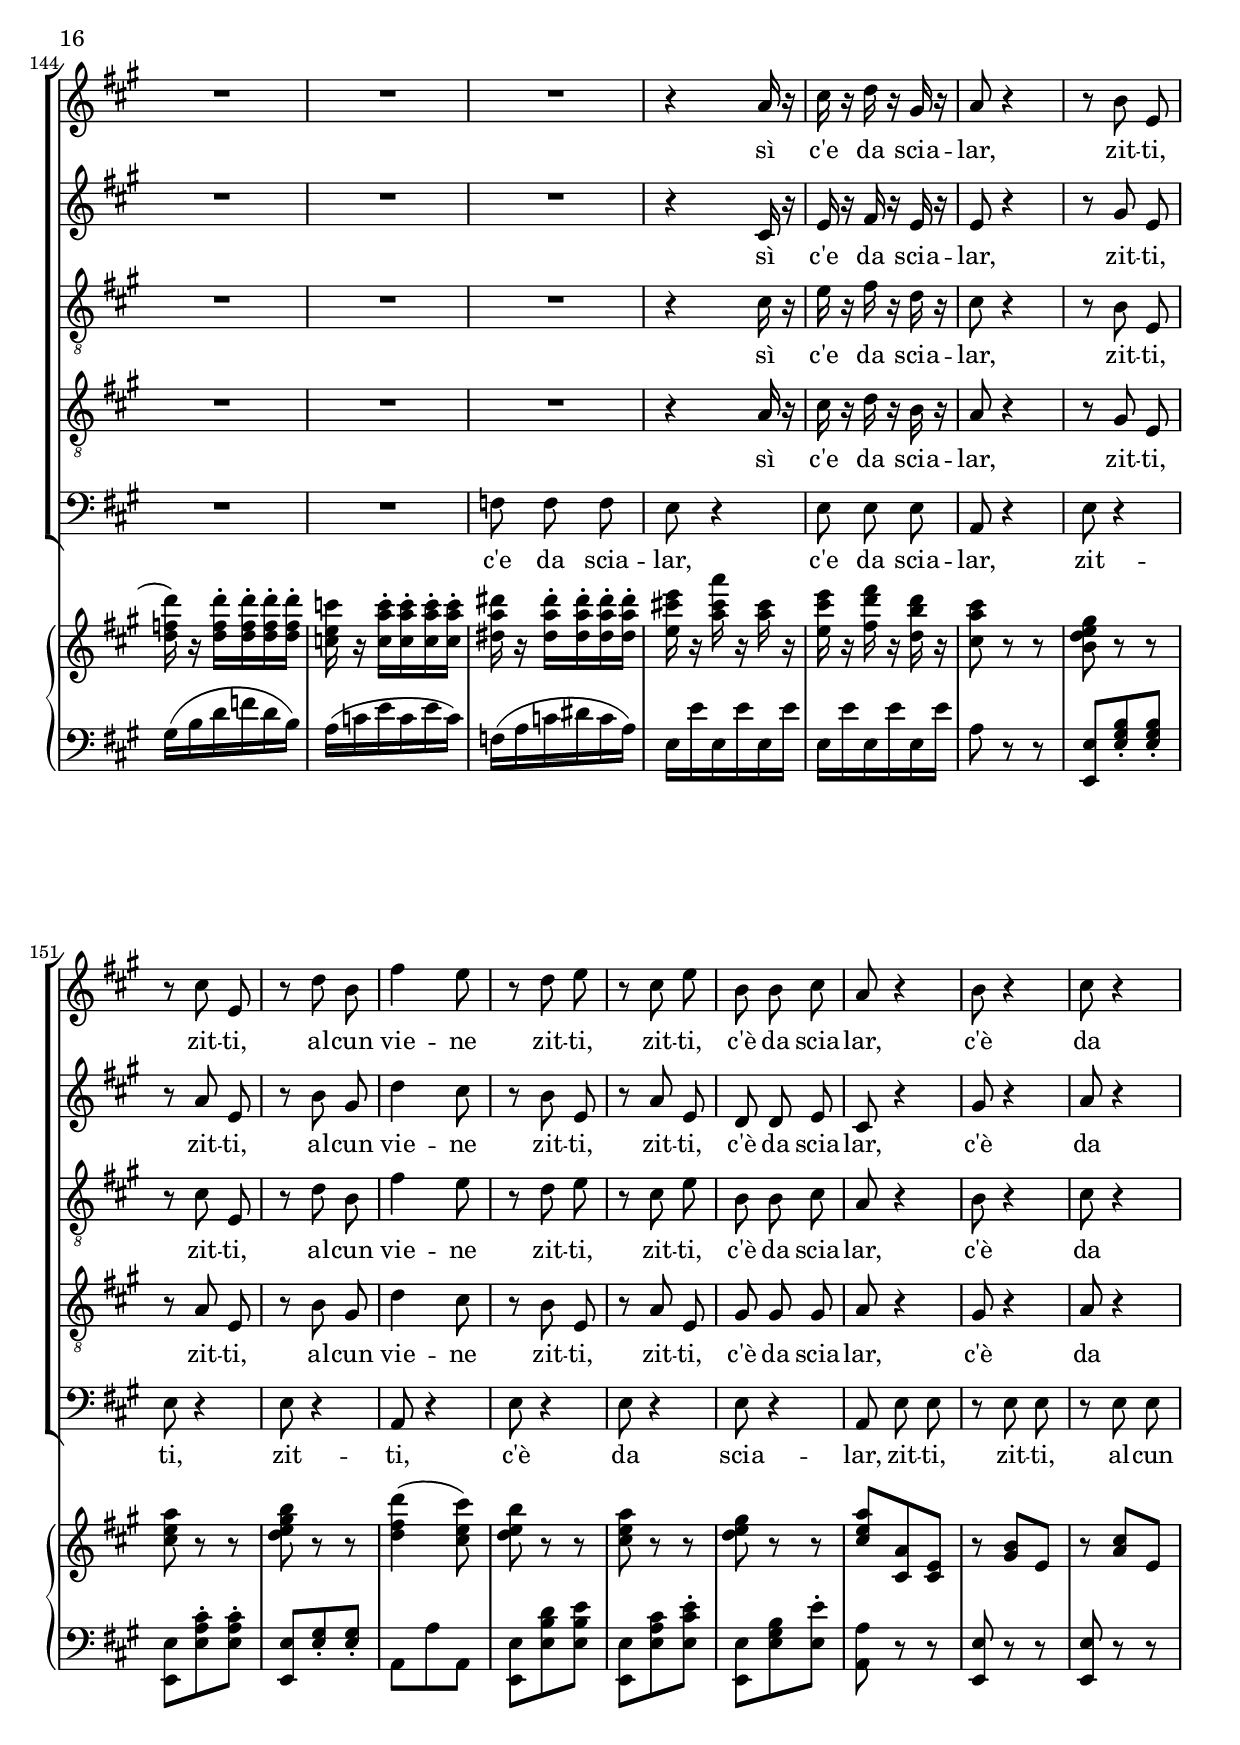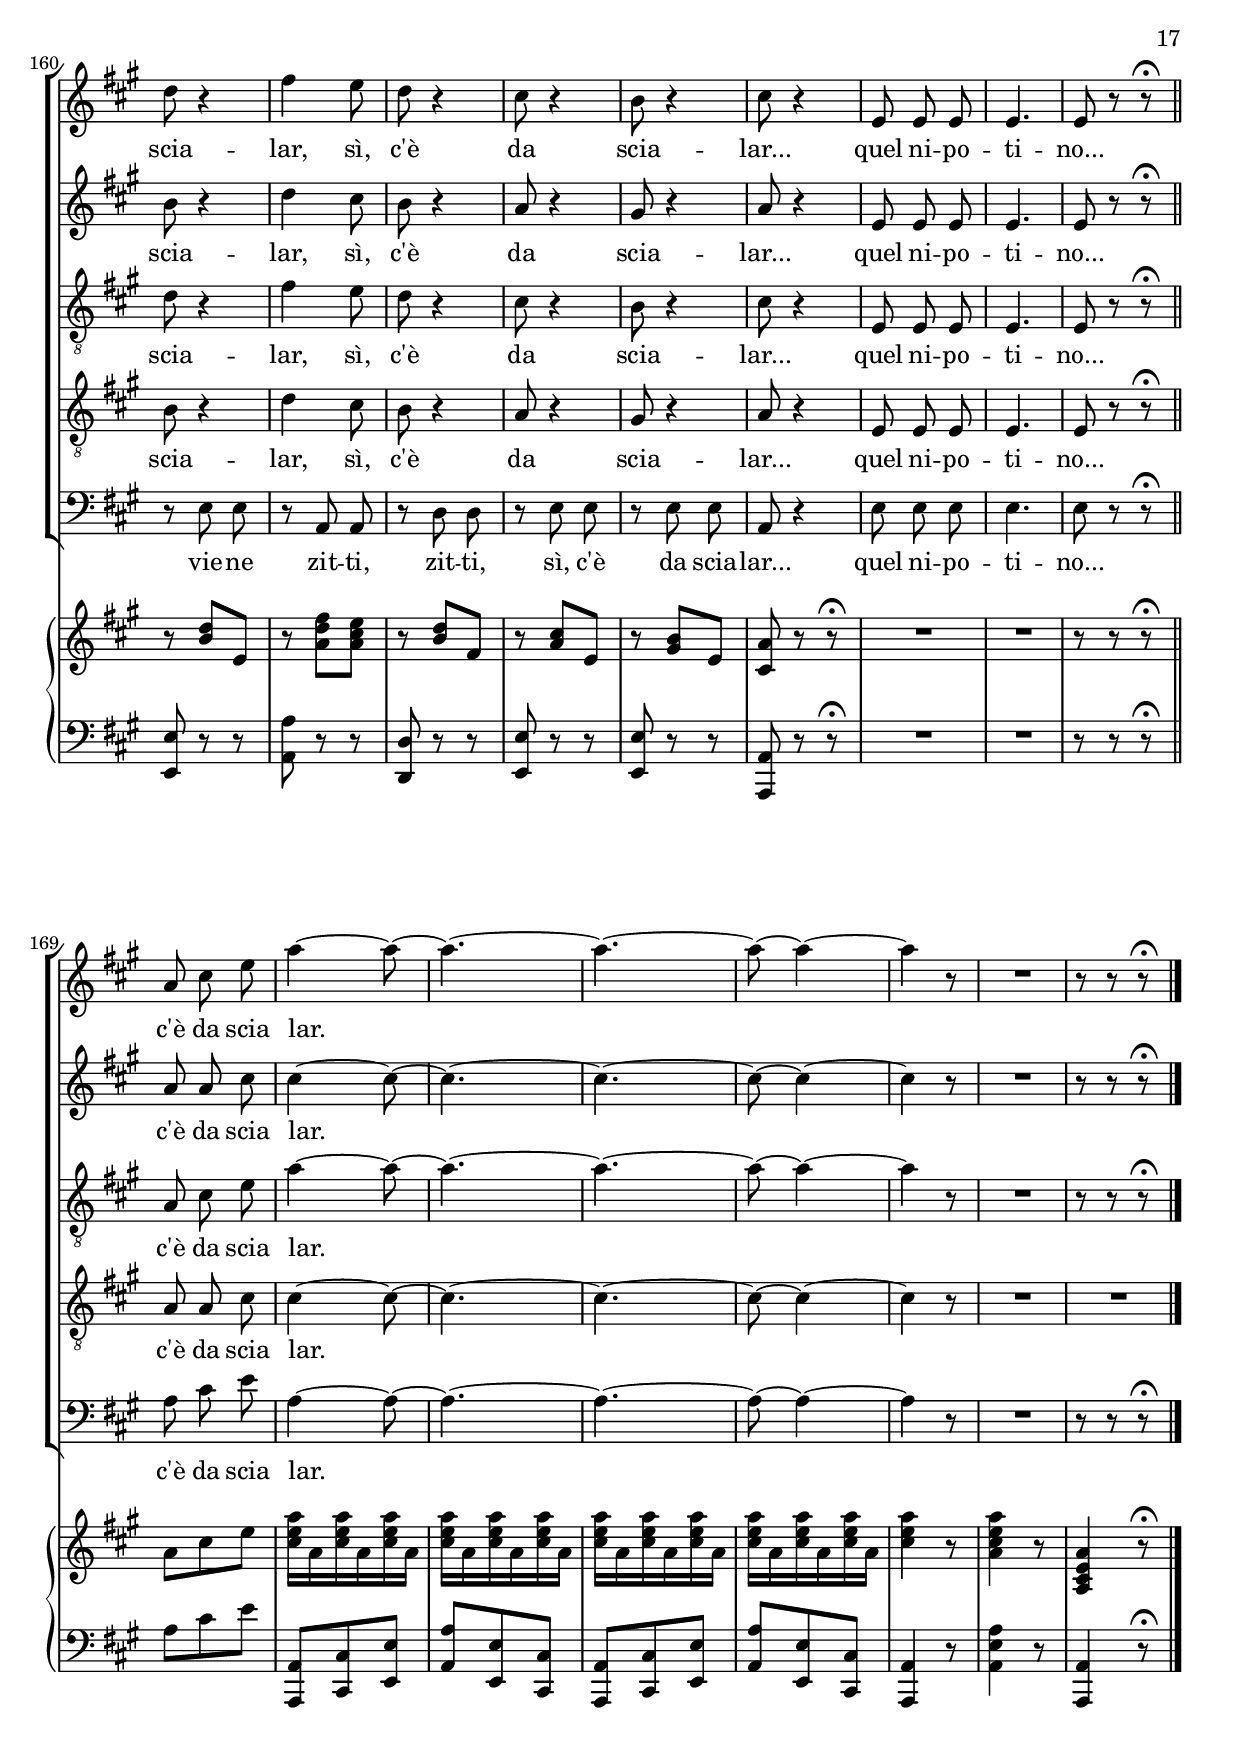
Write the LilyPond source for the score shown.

\version "2.18.0"
\language "english"

\header {
 	title = "Don Pasquale"
	subtitle = ""
	composer = "Donizetti"
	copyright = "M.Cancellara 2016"
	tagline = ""
}

global = {
	\key a \major
	\time 4/4
	\tempo "Allegro vivace"
	\dynamicUp
	
  	% Permit first bar number to be printed
	\set Score.barNumberVisibility = #all-bar-numbers-visible
 	\bar ""
}

sopranonotes = 
\relative c'' {
	\autoBeamOff
	%\voiceOne
	\set melismaBusyProperties = #'()
	r1 |
	r1 | 
	r1 |
	r1 | 
	r1 |
	r1 | 
	r2 e4-> cs8 fs8 |
	e4-> cs8 fs8 e4-> cs8 fs8 |
	e4->( cs8) r8 r2 |
	r1 |
	r2 e4-> cs8 fs8 |
	e4-> cs8 fs8 e4-> cs8 fs8 |
	e4->( cs8) r8 r2 |
	r1 |
	r2 r8 a-.\p gs-. a-. |
	b4 e-> e-> e-> | 
	e2 r |
	r1 |
	r2 r8 a,-. gs-. a-. |
	b8. b16 b8. b16 e4 e |
	e2 r2 |
	r1 |
	r8 e8 e e e4 r |
	r8 e8 e e e4 r |
	r2 fs4-> e8 b |
	cs4-> a8 b cs4-> d8 b |
         a4 r4 a'-> gs8 fs |
        	\unset melismaBusyProperties
        e( a) cs, 
        fs e( d) cs b |
        a e' e r r e e r |
        r e e e e r r4 |
        r1 |
        r1 |
        r2 a,8 r d a |
        a fs r4 r8 a a d |
	\set melismaBusyProperties = #'()
        e4( a,8) r8 r2 |
        r1 |
        r2 r8 a d a |
	a4( fs8) r r fs a d |
	e4 r r2 |
	r1 |
	r2 r8 fs, fs fs |
	e'4 cs r8 d d d |
	d4 b8 r8 r2 |
	R1 |
	r2 c4 c8. c16 |
	c8 c8 r4 r8 c, c c |
	c c r4 a' a8 a |
	c c r4 r8 f,8 f f |
	f r r4 r8 c' a c |
	f4 c8 r8 r c a c |
	\unset melismaBusyProperties
	f4-> e8( ds) e( d) c b |
	a4-> g8( f) e4 c'8. c16 |
	b4-. c-. b-. c-. | 
	b-. e-> r2 \fermata |
    
    R1*4 | % 5
    r2 r4 
    \times 2/3  {
        d8  e8 d8  }
    | % 6
    fs2 d8  d8 b8 a8  | % 7
    gs2 gs4 r4 | % 8
    R1*2 | \barNumberCheck #10
    \time 3/8  R4.*10 | % 24
    cs8  cs8 cs8  | % 25
    cs8  cs8  r8 | % 26
    R4.*2 | % 28
    cs8  cs8 cs8  | % 29
    b8  b8  r8 | \barNumberCheck #30
    R4.*2 | \barNumberCheck #40
    cs8 cs cs |
    cs cs r |
    R4.*2 |
    b8 b b |
    b b4-> |
    R4.*6 |
    d8  d8 b8  | % 41
    cs8  a8  r8 | % 42
    R4.*2 | % 44
    ds8  cs8 cs8  | % 45
    cs8 b4 | % 46
    R4.*4 | \barNumberCheck #50
    e8  e8 e8  | % 51
    e8 ds4 | % 52
    R4.*4 | % 56
    fs,8  fs8 fs8  | % 57
    gs8 r4 | % 58
    e8  e8  r8 | % 59
    R4. | \barNumberCheck #60
    r8 e8  e8  | % 61
    e8  e8  r8 | % 62
    b'8 r4 | % 63
    b8 r4 | % 64
    b8 r4 | % 65
    b8 r4 | % 66
    cs8 r4 | % 67
    cs8 r4 | % 68
    cs8 r4 | % 69
    cs8 r4 | \barNumberCheck #70
    a8 r4 | % 71
    a8 r4 | % 72
    d8  d8 b8  | % 73
    cs8 r4 | % 74
    R4.*2 | % 76
    a8  a8 a8  | % 77
    a4 a8 | % 78
    R4.*4 | % 82
    e'8  e8 e8  | % 83
    e4. ~ | % 84
    e4 ~ e8 ~ | % 85
    e4. ~ | % 86
    e8 r4 | % 87
    R4.*6 | % 93
    r4 a,16 r16 | % 94
    cs16 r16 d16 r16 gs,16 r16 | % 95
    a8 r4 | % 96
    r8 b8  e,8  | % 97
    r8 cs'8  e,8  | % 98
    r8 d'8  b8  | % 99
    fs'4 e8 | \barNumberCheck #100
    r8 d8  e8  | % 101
    r8 cs8  e8  | % 102
    b8  b8 cs8  | % 103
    a8 r4 | % 104
    b8 r4 | % 105
    cs8 r4 | % 106
    d8 r4 | % 107
    fs4 e8 | % 108
    d8 r4 | % 109
    cs8 r4 | \barNumberCheck #110
    b8 r4 | % 111
    cs8 r4 | % 112
    e,8  e8 e8  | % 113
    e4. | % 114
    e8 r r\fermata | % 115
    a8  cs8 e8  | % 116
    a4 ~ a8 ~ | % 117
    a4. ~ | % 118
    a4. ~ | % 119
    a8 ~ a4 ~ | \barNumberCheck #120
    a4 r8 | % 121
    R4.
    r8 r r\fermata  \bar "|."	
}
sopranowords = \lyricmode {
	Che_in -- ter -- mi -- | 
	na -- bi -- le an -- di -- ri -- | 
	vie -- ni! |
	Che_in -- ter -- mi -- | 
	na -- bi -- le an -- di -- ri -- | 
	vie -- ni! | |
	Tin tin di | 
	qua, tin tin tin | 
	tin | |
	In pace un |
	at -- ti -- mo giam -- mai si |
	sta. | |
	Tin tin tin tin. |
	Tin tin tin tin. | 
	In pace un |
	at -- ti -- mo mai non si |
	sta, in pace un |
	at -- ti -- mo mai non si |
	sta, tin, tin, tin, tin, |
	tin tin tin tin |
	Ma ca -- sa |
	buo -- na, mon -- ta -- ta_in |
	gran --  de.  |
	Si spen -- de_e |
	span -- de; c'è da scia -- |
	lar. |
	Fi -- ni -- to_il |
	pran -- zo, vi fu -- ron |
	sce -- ne. |
	Di -- ce_il ma -- |
	ri -- to: Res -- tar con -- |
	vie -- ne. Di -- ce la |
	spo -- sa: Sor -- ti -- re_io |
        vo'. Il vec -- chio |
        sbuf -- fa, se -- gue ba -- |
        ruf -- fa, ma la spo -- |
	si -- na l'ha da spun -- |
	tar, l'ha da spun -- |
	tar, sì. |
        Che tie -- ne_il |
        vec -- chio so -- pra -- pen -- |
        sie -- ri |
        Che tie -- ne_il |
        vec -- chio |
        so -- pra pen  -- |
        sie -- ri, |
        la pa -- dron |
        ci -- na |
        e' tut -- ta |
        fo -- co. |
        Lo con -- ti |
        po -- co. |
        Zit -- ti, pru -- | 
        den -- za. |
        Si sta -- rà |
        be -- ne: |
	C'è da scia -- |
	lar; |
	zit -- ti, |
	zit -- ti, |
	zit -- ti, |
	al -- |
	cun, |
	vie -- |
	ne, |
	zit -- |
	ti, |
	zit -- |
	ti, |
	sì |
	sì |
	c'è da scia -- |
	lar; |
	si sta -- rà |
	be -- ne, |
	c'e da scia -- |
	lar, |
	sì |
	c'e da scia -- |
	lar, |
	zit -- ti, |
	zit -- ti, |
	al -- cun |
	vie -- ne |
	zit -- ti, |
	zit -- ti, |
	c'è da scia -- |
	lar, |
	c'è |
	da |
	scia -- |
	lar, sì, |
	c'è |
	da |
	scia -- |
	lar... |
	quel ni -- po -- |
	ti --
	no... |
	c'è da scia |
	lar.
}

contraltonotes = 
\relative c'' {
	\autoBeamOff
	%\voiceTwo
	\set melismaBusyProperties = #'()
	r1 |
	r1 | 
	r1 |
	r1 | 
	r1 |
	r1 | 
	r2 cs4-> a8 a8 |
	a4-> a8 a8 a4-> a8 a8 |
	a4->( a8) r8 r2 |
	r1 |
	r2 cs4-> a8 a8 |
	a4-> a8 a8 a4-> a8 a8 |
	a4->( a8) r8 r2 |
         r1 |
	r2 r8 a-.\p gs-. a-. |
	b4 e,-> e-> e-> | 
	e2 r |
	r1 |
	r2 r8 a-. gs-. a-. |
	b8. b16 b8. b16 e,4 e |
	e2 r2 |
	r1 |
	r8 e'8 e e e4 r |
	r8 e8 e e e4 r |
	r2 a,4-> gs8 fs |
	e4-> cs8 d e4-> fs8 d |
	cs4 r fs'-> e8 d |
	cs4 a8 d cs( b) a gs | 
	a e' e r r e e r |
         r e e e e r r4 |
        r1 |
        r1 |
        r2 a,8 r d a |
        a fs r4 r8 a a d |
	\set melismaBusyProperties = #'()
        e4( a,8) r8 r2 |
        r1 |
        r2 r8 a d a |
	a4( fs8) r r fs a d |
	e4 r r2 |
	r1 |
	r2 r8 fs, fs fs |



         cs'4 as r8 b b b  |
	b4 gs8 r8 r2 |
	R1 |
	r2 c4 c8. c16 |
	c8 c8 r4 r8 c, c c |
	c c r4 a' a8 a |
	c c r4 r8 f,8 f f |
	f r r4 r8 a f a |
	a4 a8 r8 r a f a |
	\unset melismaBusyProperties
	f4-> e8( ds) e( d') c b |
	a4-> g8( f) e4 a8. a16 |
	gs4-. a-. gs-. a-. | 
	gs-. e-> r2 \fermata |
R1*4 | % 5
    r2 r4 
    \times 2/3  {
        b'8  cs8 b8  }
    | % 6
    d2 b8  b8 gs8 fs8  | % 7
    e2 e4 r4 | % 8
    R1*2 | \barNumberCheck #10
    \time 3/8  R4.*10 | \barNumberCheck #20
    cs'8  cs8 cs8  | % 21
    cs8 cs4 | % 22
    R4.*2 | % 24
    a8  a8 a8  | % 25
    g8  g8  r8 | % 26
    R4.*2 | \barNumberCheck #40
    cs8 cs cs |
    cs cs r |
    R4.*2 |
    b8  b8 b8  | % 33
    b8 b4-> | % 34
    R4.*6 | \barNumberCheck #40
    a8  a8 gs8  | % 41
    a8  a8  r8 | % 42
    R4.*2 | % 44
    ds8  cs8 cs8  | % 45
    cs8 b4 | % 46
    R4.*4 | \barNumberCheck #50
    e8  e8 e8  | % 51
    e8 ds4 | % 52
    R4.*4 | % 56
    ds,8  ds8 ds8  | % 57
    e8 r4 | % 58
    cs8  cs8  r8 | % 59
    R4. | \barNumberCheck #60
    r8 cs8  cs8  | % 61
    cs8  cs8  r8 | % 62
    d8 r4 | % 63
    d8 r4 | % 64
    d8 r4 | % 65
    d8 r4 | % 66
    e8 r4 | % 67
    e8 r4 | % 68
    e8 r4 | % 69
    gs8 r4 | \barNumberCheck #70
    fs8 r4 | % 71
    fs8 r4 | % 72
    a8  a8 e8  | % 73
    e8 r4 | % 74
    R4.*2 | % 76
    a8  a8 a8  | % 77
    a4 a8 | % 78
    R4.*4 | % 82
        e8  e8 e8  | % 83
    e4. ~ | % 84
    e4 ~ e8 ~ | % 85
    e4. ~ | % 86
    e8 r4 | % 87
    R4.*6 | % 93
    r4 cs16 r16 | % 94
    e16 r16 fs16 r16 e16 r16 | % 95
    e8 r4 | % 96
    r8 gs8  e8  | % 97
    r8 a8  e8  | % 98
    r8 b'8  gs8  | % 99
    d'4 cs8 | \barNumberCheck #100
    r8 b8  e,8  | % 101
    r8 a8  e8  | % 102
    d8  d8 e8  | % 103
    cs8 r4 | % 104
    gs'8 r4 | % 105
    a8 r4 | % 106
    b8 r4 | % 107
    d4 cs8 | % 108
    b8 r4 | % 109
    a8 r4 | \barNumberCheck #110
    gs8 r4 | % 111
    a8 r4 | % 112
    e8  e8 e8  | % 113
    e4. | % 114
    e8 r r\fermata | % 115
    a8  a8 cs8  | % 116
    cs4 ~ cs8 ~ | % 117
    cs4. ~ | % 118
    cs4. ~ | % 119
    cs8 ~ cs4 ~ | \barNumberCheck #120
    cs4 r8 | % 121
    R4.
    r8 r r\fermata  \bar "|."	
	
}


tenornotesa = \relative c' {
  \clef "G_8"
  \autoBeamOff
	\set melismaBusyProperties = #'()
	r1 |
	r1 | 
	r1 |
	r1 | 
	r1 |
	r1 | 
	r2 e4-> cs8 fs8 |
	e4-> cs8 fs8 e4-> cs8 fs8 |
	e4->( cs8) r8 r2 |
	r1 |
	r2 e4-> cs8 fs8 |
	e4-> cs8 fs8 e4-> cs8 fs8 |
	e4->( cs8) r8 r2 |
	r1 |	r1 |	r1 |
	r2 r8 a-.\p gs-. fs-. |
	e4 e4-> e4-> e4-> |
	e2 r2 |
	r1 | 
	r2 r8  a-. gs-. fs-. |
	e8. e16 e8. e16 e4 e4 |
	a8 r r4 r8 e e e |
	e r r4 r8 e e e |
	e r8 r4 a' gs8 fs |
	e4-> cs8 d e4-> fs8 d |
	cs4 r4 a'-> gs8 fs |
        	\unset melismaBusyProperties
        e( a) cs, 
        fs e( d) cs b |
	a r r e e r r e |
	e r r4 r8 e e e |
	a r r4 r2 |
	r1 |
	r2 a8\p r d a |
	a fs r4 r8 a a d |
	\set melismaBusyProperties = #'()
	e4( a,8) r8 r2 |
	r1 |
	r2 r8 a d a |
	a4( fs8) r r fs a d |
	e4 r r2 |
	r1 |
	r2 r8 fs, fs fs | 
	as4 cs r8 b d fs |
	e4 e,8 r r2 |
	r1 |
	r1 |
	r1 |
	r1 |
	r1 |
	r4 a8 r8 r2 |
	r1 |
        	\unset melismaBusyProperties
	r2 e'8( d) c b |
	a4-> g8( f) e4 e'8. e16 |
	e4-. e-. e-. e-. |
	e-. e-> r2\fermata |
	
	
	r2 r4
    \times 2/3  {
        gs,8  a8 gs8  }
    | % 2
    b2 gs8 r4 r8 | % 3
    r2 r4
	\times 2/3  {
        b8  cs8 b8  }
    | % 4
    d2 b8 r4 r8 | % 5
    R1*5 | \barNumberCheck #10
    \time 3/8  R4.*2 | % 24
    cs8 cs cs |
    cs cs4 |
    R4.*2 |
    b8 b b |
    b b4 |
    R4.*6 |
    fs'8  fs8 fs8  | % 25
    g8  g,8  r8 | % 26
    R4.*10 | % 36
    cs8  cs8 cs8  | % 37
    cs8 cs4 | % 38
    a8  a8 a8  | % 39
    a8  a8  r8 | \barNumberCheck #40
    fs'8  fs8 e8  | % 41
    e8  cs8  r8 | % 42
    R4.*6 | % 48
    gs8  fs8 fs8  | % 49
    b8  e,8  r8 | \barNumberCheck #50
    R4.*2 | % 52
    ds'8  cs4  | % 53
    cs8 b4 | % 54
    R4.*2 | % 56
    a8  a8 a8  | % 57
    gs8 r4 | % 58
    cs8  cs8  r8 | % 59
    R4. | \barNumberCheck #60
    r8 cs8  cs8  | % 61
    cs8  cs8  r8 | % 62
    d8 r4 | % 63
    d8 r4 | % 64
    d8 r4 | % 65
    d8 r4 | % 66
    e8 r4 | % 67
    e8 r4 | % 68
    e8 r4 | % 69
    es8 r4 | \barNumberCheck #70
    fs8 r4 | % 71
    fs8 r4 | % 72
    fs8  fs8 gs8  | % 73
    a8 r4 | % 74
    R4.*2 | % 76
    a,8  a8 a8  | % 77
    a4 a8 | % 78
    R4.*2 | \barNumberCheck #80
    cs8  cs8 cs8  | % 81
    cs4. | % 82
    R4.*6 | % 88
    g8  g8 g8  | % 89
    g8 r4 | \barNumberCheck #90
    R4.*3 | % 93
    r4 cs16 r16 | % 94
    e16 r16 fs16 r16 d16 r16 | % 95
    cs8 r4 | % 96
    r8 b8  e,8  | % 97
    r8 cs'8  e,8  | % 98
    r8 d'8  b8  | % 99
    fs'4 e8 | \barNumberCheck #100
    r8 d8  e8  | % 101
    r8 cs8  e8  | % 102
    b8  b8 cs8  | % 103
    a8 r4 | % 104
    b8 r4 | % 105
    cs8 r4 | % 106
    d8 r4 | % 107
    fs4 e8 | % 108
    d8 r4 | % 109
    cs8 r4 | \barNumberCheck #110
    b8 r4 | % 111
    cs8 r4 | % 112
    e,8  e8 e8  | % 113
    e4. | % 114
    e8 r r\fermata | % 115
    a8  cs8 e8  | % 116
    a4 ~ a8 ~ | % 117
    a4. ~ | % 118
    a4. ~ | % 119
    a8 ~ a4 ~ | \barNumberCheck #120
    a4 r8 | % 121
    R4.
    r8 r r\fermata  \bar "|."	
	
        
}

tenornotesb = \relative c' {
  \clef "G_8"
  \autoBeamOff
	\set melismaBusyProperties = #'()
	%\voiceTwo
	r1 |
	r1 | 
	r1 |
	r1 | 
	r1 |
	r1 | 
	r2 cs4-> a8 d8 |
	cs4-> a8 d8 cs4-> a8 d8 |
	cs4->( a8) r8 r2 |
	r1 |
	r2 cs4-> a8 d8 |
	cs4-> a8 d8 cs4-> a8 d8 |
	cs4->( a8) r8 r2 |
         r1 |	r1 |	r1 |
	r2 r8 a-.\p gs-. fs-. |
	e4 e4-> e4-> e4-> |
	e2 r2 |
	r1 | 
	r2 r8  a-. gs-. fs-. |
	e8. e16 e8. e16 e4 e4 |
	a8 r r4 r8 e e e |
	e r r4 r8 e e e |
	e r8 r4 fs' e8 d |
	cs4-> a8 b cs4-> d8 b |
	a4 r fs'-> e8 d |
	cs4 a8 d cs( b) a gs |
	a r r e e r r e |
	e r r4 r8 e e e |
	a r r4 r2 |
	r1 |
	r2 a8\p r d a |
	a fs r4 r8 a a d |
	e4( a,8) r8 r2 |
	r1 |
	r2 r8 a d a |
	a4( fs8) r r fs a d |
	e4 r r2 |
	r1 |
	r2 r8 fs, fs fs | 
	as4 cs r8 b d fs |
	e4 e,8 r r2 |
	r1 |
	r1 |
	r1 |
	r1 |
	r1 |
	r4 f8 r8 r2 |
	r1 |
        	\unset melismaBusyProperties
	r2 e'8( d) c b |
	a4-> g8( f) e4 e'8. e16 |
	e4-. e-. e-. e-. |
	e-. e-> r2\fermata |	
r2 r4
    \times 2/3  {
        gs,8  a8 gs8  }
    | % 2
    b2 gs8 r4 r8 | % 3
    r2 r4 \once \override TupletBracket #'stencil = ##f
    \times 2/3  {
        b8  cs8 b8  }
    | % 4
    d2 b8 r4 r8 | % 5
    R1*5 | \barNumberCheck #10
    \time 3/8  R4.*2 | % 12
    cs8  cs8 cs8  | % 13
    cs8 cs4 | % 14
    R4.*2 | % 16
    b8  b8 b8  | % 17
    b8 b4 | % 18
    R4.*6 | % 24
    d8  d8 d8  | % 25
    d8  g,8  r8 | % 26
    R4.*10 | % 36
    cs8  cs8 cs8  | % 37
    cs8 cs4 | % 38
    a8  a8 a8  | % 39
    a8  a8  r8 | \barNumberCheck #40
    fs'8  fs8 e8  | % 41
    e8  cs8  r8 | % 42
    R4.*6 | % 48
    gs8  fs8 fs8  | % 49
    b8  e,8  r8 | \barNumberCheck #50
    R4.*2 | % 52
    ds'8  cs4  | % 53
    cs8 b4 | % 54
    R4.*2 | % 56
    fs8  fs8 fs8  | % 57
    e8 r4 | % 58
    a8  a8  r8 | % 59
    R4. | \barNumberCheck #60
    r8 a8  a8  | % 61
    a8  a8  r8 | % 62
    b8 r4 | % 63
    b8 r4 | % 64
    b8 r4 | % 65
    b8 r4 | % 66
    cs8 r4 | % 67
    cs8 r4 | % 68
    cs8 r4 | % 69
    cs8 r4 | \barNumberCheck #70
    ds8 r4 | % 71
    cs8 r4 | % nell'originale è un a8
    d8  d8 d8  | % 73
    cs8 r4 | % 74
    R4.*2 | % 76
    a8  a8 a8  | % 77
    a4 a8 | % 78
    R4.*2 | \barNumberCheck #80
    cs8  cs8 cs8  | % 81
    cs4. | % 82
    R4.*6 | % 88
    g8  g8 g8  | % 89
    g8 r4 | \barNumberCheck #90
    R4.*3 | % 93
    r4 a16 r16 | % 94
    cs16 r16 d16 r16 b16 r16 | % 95
    a8 r4 | % 96
    r8 gs8  e8  | % 97
    r8 a8  e8  | % 98
    r8 b'8  gs8  | % 99
    d'4 cs8 | \barNumberCheck #100
    r8 b8  e,8  | % 101
    r8 a8  e8  | % 102
    gs8  gs8 gs8  | % 103
    a8 r4 | % 104
    gs8 r4 | % 105
    a8 r4 | % 106
    b8 r4 | % 107
    d4 cs8 | % 108
    b8 r4 | % 109
    a8 r4 | \barNumberCheck #110
    gs8 r4 | % 111
    a8 r4 | % 112
    e8  e8 e8  | % 113
    e4. | % 114
    e8 r r\fermata | % 115
    a8  a8 cs8  | % 116
    cs4 ~ cs8 ~ | % 117
    cs4. ~ | % 118
    cs4. ~ | % 119
    cs8 ~ cs4 ~ | \barNumberCheck #120
    cs4 r8 | % 121
    R4.*2 \bar "|."	

}

tenorwords = \lyricmode { 
	Che_in -- ter -- mi -- | 
	na -- bi -- le an -- di -- ri -- | 
	vie -- ni! |   |
	Che_in -- ter -- mi -- | 
	na -- bi -- le an -- di -- ri -- | 
	vie -- ni! | | | | 
	Ton ton di |
	là, ton ton ton |
	ton. | | 
	In pace un |
	at -- ti -- mo giam -- mai si  | 
	sta. Ton ton ton |
	ton. Ton ton ton |
	ton. |
	In pace un |
	at -- ti -- mo mai non si |
	sta, in pace un |
	at -- ti -- mo mai non si |
	sta, ton ton, ton |
	ton, ton ton ton |
	ton. |
	Ma ca -- sa |
	buo -- na, mon -- ta -- ta_in |
	gran --  de.  |
	Si spen -- de_e |
	span -- de; c'è da scia -- |
	lar. |
	Fi -- ni -- to_il |
	pran -- zo, vi fu -- ron |
	sce -- ne. |
	Oh! |
	Ma la spo -- |
	si -- na l'ha da spun -- |
	tar, l'ha da spun -- |
	tar, sì. |
	V'è_un ni -- po -- |
	ti -- no |
	gua -- sta me -- |
	stie -- ri... 	|
	Quel ni -- po -- |
	ti -- no |
	gua -- sta me -- |
	stie -- ri... |
	so -- pra pen -- |
	sie -- ri. |
	Par che_il ma -- |
	ri -- to |
	lo con -- ti |
	po -- co, |
	lo con -- ti |
	po -- co. |
	Al -- cu -- no |
	vie -- ne. |
	Zit -- ti, |
	zit -- ti. |
	C'è da scia -- |
	lar; |
	zit -- ti, |
	zit -- ti, |
	zit -- ti, |
	al -- |
	cun, |
	vie -- |
	ne, |
	zit -- |
	ti, |
	zit -- |
	ti, |
	sì |
	sì |
	c'è da scia -- |
	lar; |
	si sta -- rà |
	be -- ne, |
	c'e da scia -- |
	lar, |
	c'e da scia -- |
	lar, |
	sì |
	c'e da scia -- |
	lar, |
	zit -- ti, |
	zit -- ti, |
	al -- cun |
	vie -- ne |
	zit -- ti, |
	zit -- ti, |
	c'è da scia -- |
	lar, |
	c'è |
	da |
	scia -- |
	lar, sì, |
	c'è |
	da |
	scia -- |
	lar... |
	quel ni -- po -- |
	ti --
	no... |
	c'è da scia |
	lar.
	
}

bassnotes = \relative c' {
  \clef bass
  \autoBeamOff
	r1 |
	r1 | 
	r1 |
	r1 | 
	r1 |
	r1 | 
	r2 a4-> a8 a8 |
	a4-> a8 a8 a4-> a8 a8 |
	a4-> a8 r8 r2 |
	r1 |
	r2 a4-> a8 a8 |
	a4-> a8 a8 a4-> a8 a8 |
	a4-> a8 r8 r2 |
         r1 |	r1 |	r1 |
	r2 r8 a-.\p gs-. fs-. |
	e4 e4-> e4-> e4-> |
	e2 r2 |
	r1 | 
	r2 r8  a-. gs-. fs-. |
	e8. e16 e8. e16 e4 e4 |
	a8 r r4 r8 e e e |
	e r r4 r8 e e e |
	e r8 r4 d'4\f d,8 d |
	e4-> e8 e8 e4-> e8 e8 |
	a4 r4 d4\f d,8 d |
	e4-> e8 e8 e4-> e8 e8 |
	a8 r r e e r r e |
	e r r4 r8 e e e |
	a r8 r4 r2 |
	r1 |
	r1 |
	r1 |
	r2 a4\p a8. a16 |
	a8 a r4 r8 a a a |
	\set melismaBusyProperties = #'()
	fs4( d8) r8 r2 |
	r1 |
	r2 r8 a'8 a a |
	a4 a8 r8 r fs a d |
	fs,4 r4 r2 |
	r1 |
	r2 r8 e a c |
	b4( e,8) r8 r a a a |
	a4 r4 r2 |
	r1 | r1 | r1 |
	r4 f8 r8 r2 |
	r1 |
	\unset melismaBusyProperties
	r2 e'8( d) c b |
	a4 g8( f) e4 a8. a16 |
	e4-. a-. e-. a-. |
	e-. e-> r2\fermata |
r2 r4
    \set melismaBusyProperties = #'()
    \tuplet 3/2  {
        e8  fs8 e8  }
    | % 2
    gs2 e8 r4 r8 | % 3
    r2 r4
    \tuplet 3/2  {
        gs8  a8 gs8  }
    | % 4
    b2 gs8 r4 r8 | % 5
    R1*5 | \barNumberCheck #10
    \time 3/8  R4.*2 | % 12
    cs8  cs8 cs8 | % 13
    cs8 cs4 | % 14
    R4.*2 | % 16
    b8  b8 b8  | % 17
    b8 b4 | % 18
    R4.*4 | % 22
    a8  a8 a8  | % 23
    a8 a4 | % 24
    d8  d8 d8  | % 25
    g,8  g8  r8 | % 26
    R4.*10 | % 36
    cs8  cs8 cs8  | % 37
    cs8 cs4 | % 38
    R4.*2 | \barNumberCheck #40
    d8  d8 e,8  | % 41
    a8  a,8  r8 | % 42
    R4.*12 | % 54
    b'8  a8 a8  | % 55
    \unset melismaBusyProperties
    a8( gs4) | % 56
    b,8  b8 b8  | % 57
    e8 r4 | % 58
    a,8  a8  r8 | % 59
    R4. | \barNumberCheck #60
    r8 e'8  cs8  | % 61
    a8  a8  r8 | % 62
    e'8 r4 | % 63
    es8 r4 | % 64
    fs8 r4 | % 65
    g8 r4 | % 66
    gs8 r4 | % 67
    a8 r4 | % 68
    as8 r4 | % 69
    b8 r4 | \barNumberCheck #70
    bs8 r4 | % 71
    cs8 r4 | % 72
    d8  d8 e,8  | % 73
    a8 r4 | % 74
    R4.*2 | % 76
    a8  a8 a8  | % 77
    a4 a8 | % 78
    R4.*2 | \barNumberCheck #80
    cs8  cs8 cs8  | % 81
    cs4. | % 82
    R4.*10 | % 92
    f,8  f8 f8  | % 93
    e8 r4 | % 94
    e8  e8 e8  | % 95
    a,8 r4 | % 96
    e'8 r4 | % 97
    e8 r4 | % 98
    e8 r4 | % 99
    a,8 r4 | \barNumberCheck #100
    e'8 r4 | % 101
    e8 r4 | % 102
    e8 r4 | % 103
    a,8  e'8 e8  | % 104
    r8 e8  e8  | % 105
    r8 e8  e8  | % 106
    r8 e8  e8  | % 107
    r8 a,8  a8  | % 108
    r8 d8  d8  | % 109
    r8 e8  e8  | \barNumberCheck #110
    r8 e8  e8  | % 111
    a,8 r4 | % 112
    e'8  e8 e8  | % 113
    e4. | % 114
    e8 r r\fermata | % 115
    a8  cs8 e8  | % 116
    a,4 ~ a8 ~ | % 117
    a4. ~ | % 118
    a4. ~ | % 119
    a8 ~ a4 ~ | \barNumberCheck #120
    a4 r8 | % 121
    R4. |
    r8 r8 r8\fermata \bar "|."



}

basswords = \lyricmode { 
	Che_in -- ter -- mi -- | 
	na -- bi -- le an -- di -- ri -- | 
	vie -- ni! | |
	Che_in -- ter -- mi -- | 
	na -- bi -- le an -- di -- ri -- | 
	vie -- ni! | | | | 
	Ton ton di |
	là, ton ton ton |
	ton. | | 
	In pace un |
	at -- ti -- mo giam -- mai si  | 
	sta. Ton ton ton |
	ton. Ton ton ton |
	ton. |
	In pace un |
	at -- ti -- mo mai non si |
	sta, in pace un |
	at -- ti -- mo mai non si |
	sta, ton ton, ton |
	ton, ton ton ton |
	ton. |
	Sì ca -- sa |
	buo -- na,  mon -- ta -- ta_in |
	gran -- de. |
	Si spen -- de_e |
	span -- de; c'è da scia -- |
	lar. |
	Co -- min -- cian | pre -- sto Con -- ta -- te_un | 
	po'. |
	Oh! |
	Ma la spo -- |
	si -- na l'ha da spun -- |
	tar, l'ha da spun -- 
	tar, sì. |
	V'è_un ni -- po -- |
	ti -- no |
	gua -- sta me -- |
	stie -- ri... 	|
	Quel ni -- po -- |
	ti -- no |
	gua -- sta me -- |
	stie -- ri... |
	So -- pra pen -- |
	sie -- ri, |
	so -- pra pen -- |
	sie -- ri. |
	Par che_il ma -- |
	ri -- to |
	lo con -- ti |
	po -- co. |
	C'è da scia -- |
	lar, |
	C'è da scia -- |
	lar; |
	zit -- ti, |
	zit -- ti, |
	zit -- ti, |
	al -- |
	cun, |
	vie -- |
	ne, |
	zit -- |
	ti, |
	zit -- |
	ti, |
	sì |
	sì |
	c'è da scia -- |
	lar; |
	si sta -- rà |
	be -- ne, |
	c'e da scia -- |
	lar, |
	c'e da scia -- |
	lar, |
	c'e da scia -- |
	lar, |
	zit -- |
	ti, |
	zit -- |
	ti, |
	c'è | 
	da | 
	scia -- | 
	lar, zit -- ti, |
	zit -- ti, |
	al -- cun | 
	vie -- ne |
	zit -- ti, |
	zit -- ti, |
	sì, c'è |
	da scia -- |
	lar... |
	quel ni -- po -- |
	ti --
	no... |
	c'è da scia |
	lar.
	
}




rhand = \relative c' {
        \mark #12
        r8 e16 e e8 e e e e e |
        e2 e4( e16)( fs gs a) |
        b( cs b as) b8 r8 gs4( gs16)( a b cs) |
        d( e d cs) d8 r8 e4->( e16)( fs gs a) |
        b->( a gs a) b->( a gs a) b->( a gs a) b->( cs d ds) |
        \repeat tremolo 4 { e16( e,) } \repeat tremolo 4 { e'16( e,) } |
	\repeat tremolo 4 { e'16( e,) } < a cs e>4-> <a cs>8-. <a d fs>8-. |
	< a cs e>4-> <a cs>8-. <a d fs>8-. < a cs e>4-> <a cs>8-. <a d fs>8-. |
	<a cs e>4->( <a cs>8) r8 e16( fs gs a b cs d e) |
	fs16->( e d cs b a gs fs e d cs b a gs fs e |
	<cs a'>8) r8 r4 < a'' cs e>4-> <a cs>8-. <a d fs>8-. |
	< a cs e>4-> <a cs>8-. <a d fs>8-. < a cs e>4-> <a cs>8-. <a d fs>8-. |
	<cs e>4->( <a cs>8) r8 cs,16( ds es fs gs a b cs) |
	d!->( cs b a gs fs e! d! cs b a gs fs es ds cs |
        <fs a,>8) r8 r4 r8 a'8-. gs-. a-. |
        b8. e16 e8. e16 e8. e16 e8. e16 |
        e4..-> ds32( e cs8) a-. gs-. fs-. |
        e8. e16 e8. e16 e8. e16 e8. e16 |
        e4..-> ds32( e a8) a-. gs-. a-. |
        b8. b16 b8. b16 e8. e16 e8. e16
        e4..-> ds32( e cs8) a-. gs-. fs-. |
        e8. e16 e8. e16 e8. e16 e8. e16 |
        cs'16 e e, e' e, e' e, e' d e e, e' e, e' e, e'  |
        cs16 e e, e' e, e' e, e' d e e, e' e, e' e, e'  |
        r16 a,-. b-. cs-. d-. e-. fs-. gs-. <a, fs' a>4 <gs e' gs>8-. <fs d' fs>-. |
        <e cs' e>4-> <cs a' cs>8-. <d b' d>-. <e cs' e>4-> <fs d' fs>8-. <d b' d>-. |
        <cs a' cs>16 a'-. b-. cs-. d-. e-. fs-. gs-. <a, fs' a>4 <gs e' gs>8-. <fs d' fs>-. |
         <e cs' e>8 a' <a, cs> <d fs> <cs e> <b d> <a cs> <gs b> |
         a e-. e'-> <e, gs>-. <e a>-. e-.  e'-> <e, gs>-. |
         <e a>-. e-. e' <e, gs>-. <e a>-. e-.  e' <e, gs>-. |
         <e a> r <e g a>4.-> <e g as>8-. <e g b>-. <e g cs>-. |
         \mark #13
         <d fs d'> r8 r4 r2 | 
         r8 fs,16( a e' d cs d) fs4( a8) r8 |
         r8 fs,16( a e' d cs d) fs4( a8) r8 |
         r16 e( ds e fs e b' a) gs!( a b a) fs8-. r8 |
         r16 e( ds e fs e g fs) e( d e d) d8-. r8 |
         r8 fs,16( a e' d cs d) fs4( a8) r8 |
         r8 fs,16( a e' d cs d) fs4( a8) r8 |
         r16 e( ds e fs e b' a) gs!( a b a) fs8-. r8 |
         r16 e( ds e fs e g fs) e( d e d) d8-. r8 |
        fs,4-> as8-. cs8-. fs,4-> b8-. d8-. |
        fs16->( es fs g fs e d cs) b( d fs as) b8-. r8 |
        e,4-> gs8-. b8-. e,4-> a8-. c8-. |
        e,16->( ds e fs e d cs b) a( cs e gs) a8-. r8 |
        r8 a,16( c g' f e f) a4( c8) r8 | 
        r8 a,16( c g' f e f) a4( c8) r8 | 
        r16 g( fs! g a g d' c) b( c d c) a8-. r8 |
        r16 g( fs! g a g bf a) g( f e f) f8-. r8 |
        r8 a,16( c g' f e f) a4( c8) r8 | 
        r8 a,16( c g' f e f) a4( c8) r8 | 
        <f, f'>4-> <e e'>8-. <ds ds'>-. <e e'>-. <d d'>-. <c c'>-. <b b'>-. |
        <a a'>4-> <g g'>8-. <f f'>-. <e e'>8-. e''16( e, e' e, e' e,) |
	\repeat tremolo 4 { e'16( e,) } \repeat tremolo 4 { e'16( e,) } |
	e'4 <gs,,, b e>-> r2\fermata |
	\mark \default
	\tempo "rall."
	r1 |
	r2 r4 <b gs'>8 r8 |
	r1 |
	r2 r4 <e gs b>8 r8 |
	r1 |
	r1 |
	r4 r8 <b e>16 q  q4 r8 q16 q |
	q4 r4 r2 |
	r1 \fermata \bar "||" |
	\time 3/8
	\tempo "Tempo di Valzer"
	<cs' cs'>16-. r16 q4->( |
	q16) r16 q4->( |
	q16) r16 q-. q-. q-. q-. |
	q-. r q4->( |
	<b b'>16) r16 q4->( |
	q16) r16 q4->( |
	q16) r16 q-. q-. q-. q-. |
	q-. r q4->( |
	<cs cs'>16-.) r16 q4->( |
	q16) r16 q4->( |
	q16) r16 q-. q-. q-. q-. |
	q r16 q4->(
	<fs fs'>16-.) r16 q4( |
	q16) r q4 |
	<fs a fs'>16-> q-. q8-. <a c fs> |
	<g b g'>8 r r |
	r <cs, cs'>4->( |
        q16) r16 q4->( |
	q16) r16 q-. q-. q-. q-. |
	q-. r q4->( |
	<b b'>16) r16 q4->( |
	q16) r16 q4->( |
	q16) r16 q-. q-. q-. q-. |
	q-. r q4->( |
	<cs cs'>16-.) r16 q4->( |
	q16) r16 q4->( |
	q16) r16 q-. q-. q-. q-. |
	q-. r16 q4->(
	<fs fs'>16) r16 q4( |
	q16)-> r q4-> |
	<fs a fs'>16-> q-. q8-. <b d gs>-> |
	<a cs a'>8-> r r |
	\mark \default
	e'16 r e-. e-. e-. e-. | 
	e-. r ds4->( |
	ds16) r cs-. cs-. cs-. cs-. |
	cs-. r b4->( |
	b16) r a-. cs-. b-. a-. |
	a-. r gs4->( |
	gs16) r fs-. a-. gs-. fs-. | 
	b-. r e,4-> |
	r8 e'16-. gs-. fs-. e-. |
	e-. r ds4->( |
	ds16) r cs-. e-. ds-. e-. |
	fs-. r b,4->( |
	b16) r a-. cs-. b-. a-. |
	ds-. r gs,4->( |
	gs16) r fs-. a-. gs-. fs-. |
	ds( e) fs-. gs-. a-. b-. | 
        cs16-. r <cs, cs'>4->( |
        q16) r16 q4->( |
	q16) r16 q-. q-. q-. q-. |
	q-. r q4->( |
	<b b'>16) r16 q4->( |
	q16) r16 q4->( |
	q16) r16 q-. q-. q-. q-. |
	q-. r q4->( |
	<cs cs'>16-.) r16 q4->( |
	q16) r16 q4->( |
	q16) r16 q-. q-. q-. q-. |
	q-. r16 q4->(
	<fs fs'>16) r16 q4( |
	q16)-> r q4-> |
	<fs a fs'>16-> q-. q8-. <b d gs>-> |
	<a cs a'>8-> r r |
	\mark \default
	<cs,, fs a>8-. <cs e gs>-. <a d fs>-. |
	<a cs e>-. r r |
	<c' c'>4.->(
	<cs! cs'!>8) r r |
	<e, a cs>-. <e gs b>-. <cs fs a>-. |
	<cs e gs>-. r r |
	<cs' a'>4.->( |
	<cs cs'>8) q q  |
	<e e'> q q |
	q q q |
	<e g e'>16 r q4->( |
	q16) r q4->( |
	q16) r q-. q-. q-. q-.  |
	<d b' d>16-. r q4->( |
	q16) r <d f d'>4->( |
	q16) r q4->( |
	q16) r q-. q-. q-. q-. |
	<c e c'> r  <c a' c>-. q-. q-. q-. |
	<ds a' ds> r  q-. q-. q-. q-. |
	<e cs'! e> r <a cs a'> r <a cs> r |
	<e cs' e> r <fs d' fs> r <d b' d> r |
	<cs a' cs>8 r r |
	<b d e gs> r r |
	<cs e a> r r |
	<d e gs b> r r |
	<d fs d'>4( <cs e cs'>8) |
	<d e b'> r r |
	<cs e a> r r |
	<d e gs> r r |
	<cs e a> <cs, a'> <cs e> |
	r <gs' b> e |
	r < a cs> e |
	r <b' d> e, |
	r <a d fs> <a cs e> |
	r <b d> fs |
	r <a cs> e |
	r <gs b> e |
	<cs a'> r r\fermata |
	R8*3 |
	R8*3 |
	r8 r r\fermata \bar "||" |
	a'8 cs e |
	<cs e a>16  a <cs e a> a <cs e a> a |
	<cs e a>  a <cs e a> a <cs e a> a |
	<cs e a>  a <cs e a> a <cs e a> a |
	<cs e a>  a <cs e a> a <cs e a> a |
	<cs e a>4 r8 |
	<a cs e a>4 r8 |
	<a, cs e a>4 r8\fermata |
 }

dinamiche = {
    s1*5 |
    s1\f |
    s2 s2\ff |
    s1 |
    s2 s2\f\< |
    s1\> |
    s2\< s2\ff |
    s1 | s | s | s | s | s | s | s |
    s   | s | s | s | %18
    s1 |
    s16 s16\< s8 s4 s\f s |
}

lhand = \relative c {
         e16( ds e ds) e16( ds e ds) e16( ds e ds) e16( ds e ds) |
         \repeat tremolo 4 { <e gs>16( b') } \repeat tremolo 4 { <e, gs>16( b') } |
         \repeat tremolo 4 { <e, gs>16( b') } \repeat tremolo 4 { <e, gs>16( b') } |
         \repeat tremolo 4 { <e, gs>16( b') } \repeat tremolo 4 { <e, gs>16( b') } |
         \repeat tremolo 4 { <e, gs b>16( d') } \repeat tremolo 4 { <e, gs b>16( d')( }  |
	<e, gs b d>4) r4 r2 |	
	r2 <a, cs e a>4-> q8-. <d fs a>8-. |
	<a cs e a>4-> q8-. <d fs a>8-. <a cs e a>4-> q8-. <d fs a>8-. |
	<a cs e a>4->~ q8 r8 <e' gs b d>8 q q r |
	<e a cs>8 q q r <e gs b d>8 q q r |
	a16-. a,-. b-. cs-. d-. e-. fs-. gs-. <a, cs e a>4 q8 <d fs a>8 |
	<a cs e a>4 q8 <d fs a>8 <a cs e a>4 q8 <d fs a>8 |
	<a cs e a>4~ q8 r8 <cs es gs b>\f\< q8 q8 r8 |
	<cs fs a>\> q8 q8 r8 <cs es gs> q q r |
        fs16\< fs,-. gs-. a-. b-. cs-. ds-. es-. fs8-. r8\p r4 |
        cs8 <e d' e> q q q q q q |
        cs <a' cs e> q q q q q q |
        cs,8 <e d' e> q q q q q q |
        cs <a' cs e> q q q q q q |
        cs,8 <e d' e> q q q q q q |
        cs <a' cs e> q q q q q q |
        cs,8 <e d' e> q q q q q q |
        << 
        {
          \voiceOne
          cs'16 e cs e cs e cs e b e b e b e b e |
          cs16 e cs e cs e cs e b e b e b e b e |          
        }
        \new Voice {
          \voiceTwo
          a,8 r8 r4 gs8 r8 r4 |
          a8 r8 r4 gs8 r8 r4 |
        }
        >>
        \oneVoice
        <a cs>8 r8 r4 <d,, d'>4-> <d d'>8-. <d d'>8-. |
        <e e'>4-> <e e'>8-. <e e'>8-. <e e'>4-> <e e'>8-. <e e'>8-. |
        <a a'>4 r4 <d, d'>4 <d d'>8-. <d d'>8-. |
        e16 e' e, e' e, e' e, e' e, e' e, e' e, e' e, e' |
        a,4 r8 <e' gs b>8 <a, cs e a>4 r8 <e' gs b>8 |
        <a, cs e a>4 r8 <e' gs b>8 <a, cs e a>4 r8 <e' gs b>8  |
        <a, cs e a>8 r8 <a cs e a>4.-> <a cs e a>8-. q-. q-. |
        d <d fs d'> q q q q q q |
        d <d fs d'> q q q q q q |
        d <d fs d'> q q q q q q |
        cs <e a> q q d <fs a> q q 
        a, <cs g' a> a <cs g' a> d <fs a> q q  |
        d <d fs d'> q q q q q q |
        d <d fs d'> q q q q q q |
        cs <e a> q q d <fs a> d <fs a> 
        a, <cs g' a> a <cs g' a> d <fs a> q q  |
        <fs, fs'>4-> <as as'>8-. <cs cs'>8-. <fs, fs'>4-> <b b'>8-. <d d'>8-. |
        <f as cs e>8-. q-. q-. r <b d>-. q-. q-. r |
        <e,, e'>4-> <gs gs'>8-. <b b'>8-. <e, e'>4-> <a a'>8-. <c c'>8-. |
        <e gs b d>8-. q-. q-. r <a cs!>-. <a cs>-. q-. r |
        f <a c f> q q q q q q |
        f <a c f> q q q q q q |
        e <g c> q q f <a c> q q |
        e <bf' c> q q f <a c> q q |
        f <a c f> q q q q q q |
        f <a c f> q q q q q q |
        <f f'>4-> <e e'>8-. <ds ds'>-. <e e'>-. <d d'>-. <c c'>-. <b b'>-. |
        <a a'>4-> <g g'>8-. <f f'>-. <e e'>4 <e' a ds> |
        <e gs b> <e a c> <e gs b> <e a c> |
        <e gs b> <e, b' e>-> r2\fermata |
        r1 |
        r2 r4 <e e'>8 r8 |
        r1 |
        r2 r4 q8 r8 |
        r1 |
        r1 |
        r4 r8 <e' gs>16 q q4 r8 q16 q |
        q4 r gs,8-. r8 r4 |
        b8-. r8 r4 e8-. r8 r4 \fermata \bar "||" |
        \time 3/8
        a,16 r <a' cs> r q16 r  |
        cs,16 r <a' cs> r q16 r |
        e16 r <a cs> r q16 r |
        a,16 r <a' cs> r q16 r  |
        e16 r <gs d'> r q16 r |
        es16 r <gs d'> r q16 r |
        fs16 r <b d> r q16 r |
        g16 r <b d> r q16 r |
        gs!16 r <cs e>-. r q16-. r |
        a16 r <cs e>-. r q16-. r |
        as16 r <cs e g>-. r q16-. r |
        b16 r <cs es gs!>-. r q16-. r |
        bs16 r <ds fs a>-. r q16-. r |
        cs16 r <fs a>-. r q16-. r |
        d16-> d-. d8-. d,-> |
        <g, g'>4->( <gs gs'>8 |
        <a a'>16) r <a' cs> r q16 r  |
        cs,16 r <a' cs> r q16 r |
        e16 r <a cs> r q16 r |
        a,16 r <a' cs> r q16 r  |
        e16 r <gs d'> r q16 r |
        es16 r <gs d'> r q16 r |
        fs16 r <b d> r q16 r |
        g16 r <b d> r q16 r |
        gs!16 r <cs e>-. r q16-. r |
        a16 r <cs e>-. r q16-. r |
        as16 r <cs e g>-. r q16-. r |
        b16 r <cs es gs!>-. r q16-. r |
        bs16 r <ds fs a>-. r q16-. r |
        cs16 r <fs a>-. r q16-. r |
        d16-> d-. d8-. <cs, cs'>-> |
        <a a'>-> \clef violin a'' a |
	gs16( b gs b gs b) |
	fs( a fs a fs a) |
	e( gs e gs e gs) |
	ds( fs ds fs ds fs ) |
	cs( e cs e cs e) |
	b( e b e b e) |
	<a, b>( ds <a b> ds <a b> ds) |
	<gs, b>( e' <gs, b> e' <gs , b> e') |
	gs'( b gs b g b) |
	fs( a fs a fs a) |
	e( gs e gs e gs) |
	ds( fs ds fs d f ) |
	cs( e cs e c e) |
	b( ds b ds b ds) |
	\clef bass
	b,,16 r <a' b ds> r <a b ds> r |
	<e gs b e> r r8 r8 |
	a,16 r <a' cs> r q r |
	cs,16 r <a' cs> r q16 r |
        e16 r <a cs> r q16 r |
        a,16 r <a' cs> r q16 r  |
        e16 r <gs d'> r q16 r |
        es16 r <gs d'> r q16 r |
        fs16 r <b d> r q16 r |
        g16 r <b d> r q16 r |
        gs!16 r <cs e>-. r q16-. r |
        a16 r <cs e>-. r q16-. r |
        as16 r <cs e g>-. r q16-. r |
        b16 r <cs es gs!>-. r q16-. r |
        bs16 r <ds fs a>-. r q16-. r |
        cs16 r <fs a>-. r q16-. r |
        d16-> d-. d8-. <cs, cs'>-> |
        <a a'>-> r8 r8 |
        fs'-. cs-. d-. |
        a-. r r |
        <a' ds fs>4.->( |
        <a e'>8) r r |
        a-. e-. fs-. |
        cs-. r r |
        <fs a cs>4.( |
        <cs es gs cs>8) r r |
        e'! e e |
        e r r |
        c,16( e g c g e) |
        c( e g c g e) |
        c( e g c g e) |
        g( b d g d b) |
        g( b d g d b) |
        g( b d g d b) |
        gs( b d f d b) |
        a( c e c e c) |
        f,( a c ds c a) |
        e e' e, e' e, e' |
        e, e' e, e' e, e' |
        a,8 r r |
        <e, e'> <e' gs b>-. <e gs b>-. |
        <e, e'> <e' a cs>-. <e a cs>-. |
        <e, e'> <e' gs >-. <e gs>-. |
        a, a' a, |
        <e e'> <e' b' d> <e b' e> |
        <e, e'> <e' a cs> <e cs' e>-. |
        <e, e'> <e' gs b> <e e'>-. |
        <a, a'> r r |
        <e e'> r r |
        <e e'> r r |
        <e e'> r r |
        <a a'> r r |
        <d, d'> r r |
        <e e'> r r |
        <e e'> r r |
        <a, a'> r r \fermata |
        R8*3 |
        R8*3 |
        r8 r r \fermata |
        a''8 cs e |
        <a,,, a'> <cs cs'> <e e'> |
        <a a'> <e e'> <cs cs'> |
        <a a'> <cs cs'> <e e'> |
        <a a'> <e e'> <cs cs'> |
        <a a'>4 r8 |
        <a' e' a>4 r8 |
        <a, a'>4 r8\fermata |
}


\score {
	<<
        \set Score.markFormatter = #format-mark-box-numbers
{
	\new ChoirStaff <<
    	\new Staff <<
          	\set Staff.instrumentName = #"Soprano"
          	
      		\new Voice = "soprano" <<
        		\global
				\sopranonotes
        		%\contraltonotes
			>>
			\lyricsto "soprano" \new Lyrics \sopranowords
		>>

    	\new Staff <<
          	\set Staff.instrumentName = #"Contralto"
      		\new Voice = "contralto" <<
        		\global
        		\contraltonotes
			>>
			\lyricsto "soprano" \new Lyrics \sopranowords
		>>

    	\new Staff <<
          	\set Staff.instrumentName = #"Tenore 1"
      		\new Voice = "tenor" <<
        		\global
        		\tenornotesa
        		%\tenornotesb
      		>>
      		\lyricsto "tenor" \new Lyrics \tenorwords
    	>>
    
    	\new Staff <<
          	\set Staff.instrumentName = #"Tenore 2"
      		\new Voice = "tenor" <<
        		\global
        		\tenornotesb
      		>>
      		\lyricsto "tenor" \new Lyrics \tenorwords
    	>>

		\new Staff <<
          	\set Staff.instrumentName = #"Basso"
      		\new Voice = "bass" <<
        		\global
        		\bassnotes
      		>>
      		\lyricsto "bass" \new Lyrics \basswords
    	>>
	>>
}
	\new PianoStaff <<
		\new Staff = "up" <<
    		%\voiceOne
    		% Make space for fingering in the cross-staff voice
    		%\once\override DynamicLineSpanner.staff-padding = #4
			%\unfoldRepeats
			\new Voice <<
				\global
				\rhand
			>>
  		>>

  \new Dynamics \dinamiche

  		\new Staff = "down" <<
      		\clef bass 
			\new Voice {
				\global
				\lhand
			}		
  		>>
	>>


>>
\layout {
  \context { 
    % add the RemoveEmptyStaffContext that erases rest-only staves
    \Staff \RemoveEmptyStaves 
  }
  \context {
    \Score
    % Remove all-rest staves also in the first system
    \override VerticalAxisGroup.remove-first = ##t
    % If only one non-empty staff in a system exists, still print the starting bar
    \override SystemStartBar.collapse-height = #1
  }
  \context {
    \ChoirStaff 
    % If only one non-empty staff in a system exists, still print the bracket
    \override SystemStartBracket.collapse-height = #1
    \override SystemStartBar.collapse-height = #1
  }
}


%\midi {
  %\tempo 4 = 140
%}
}

